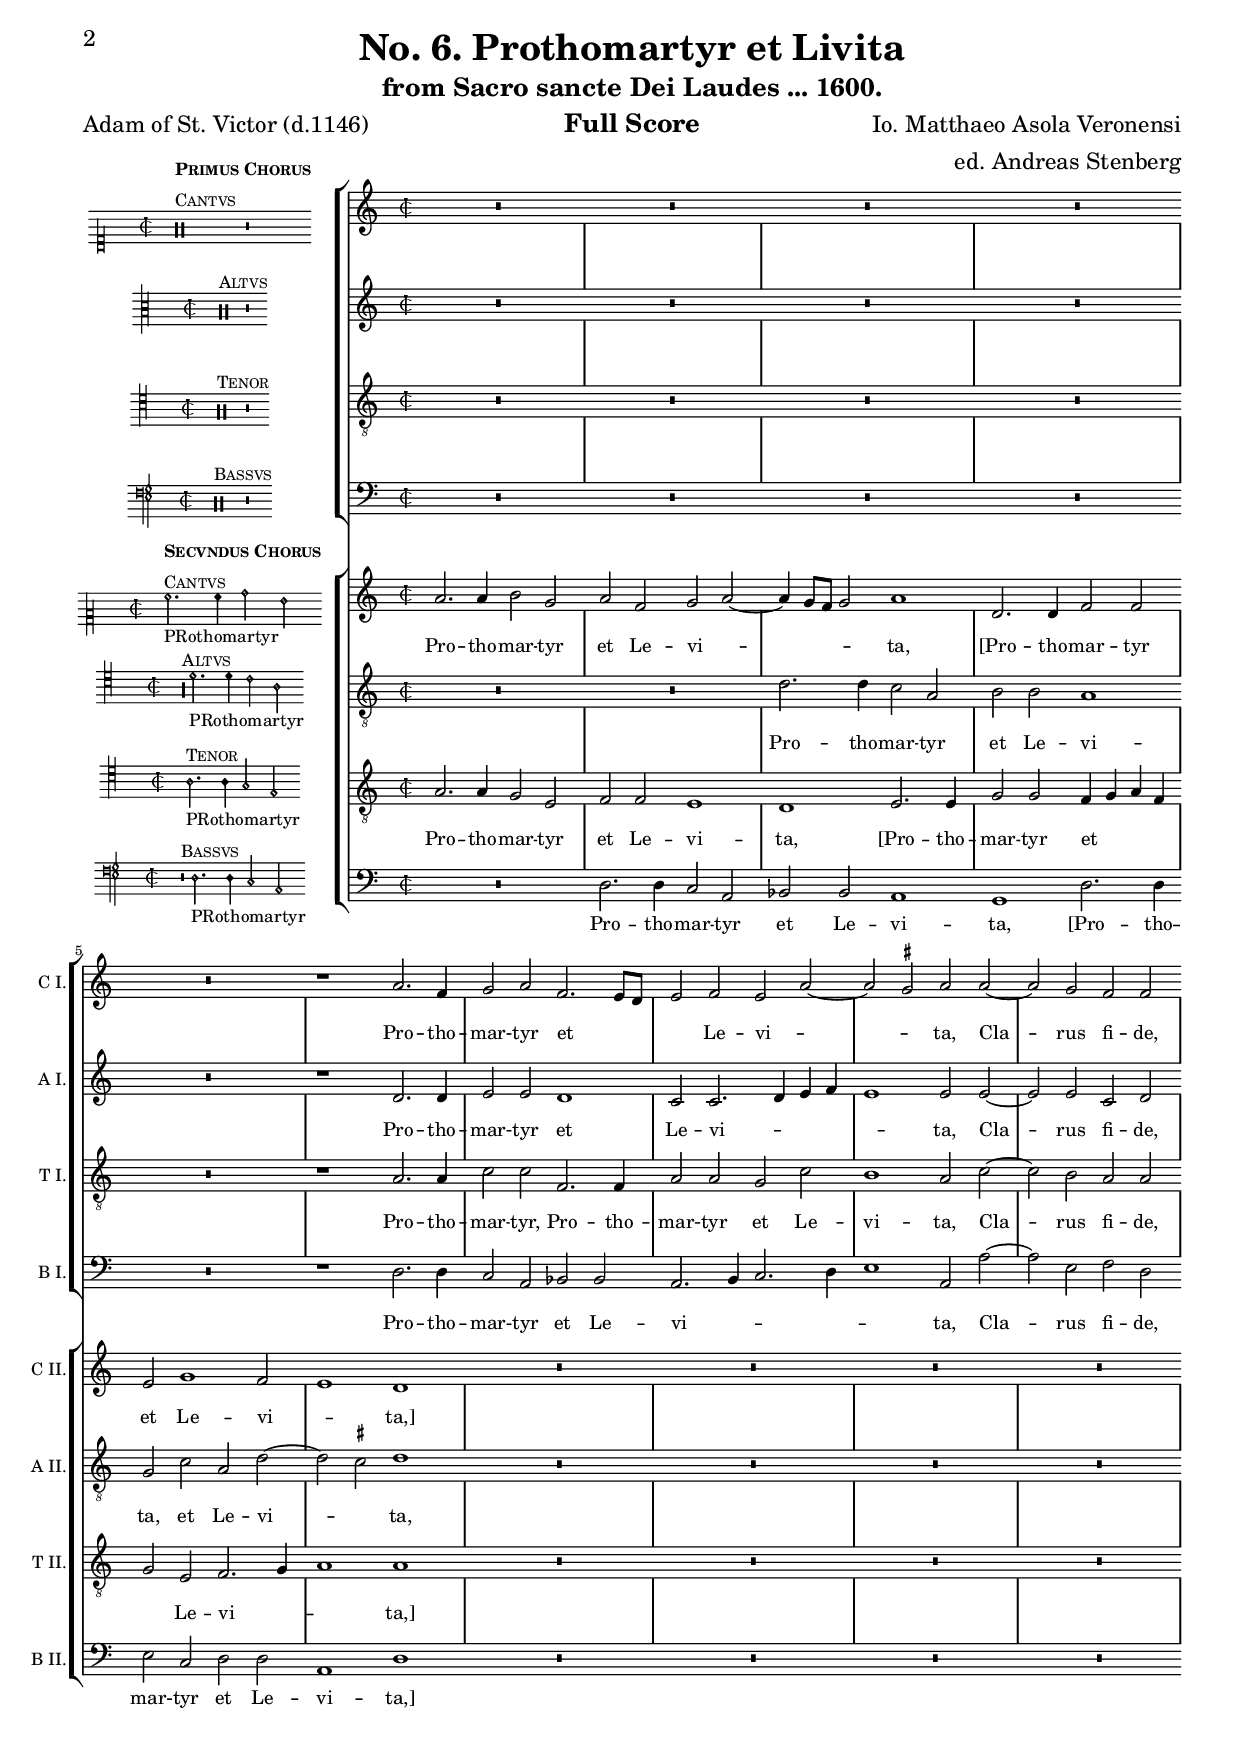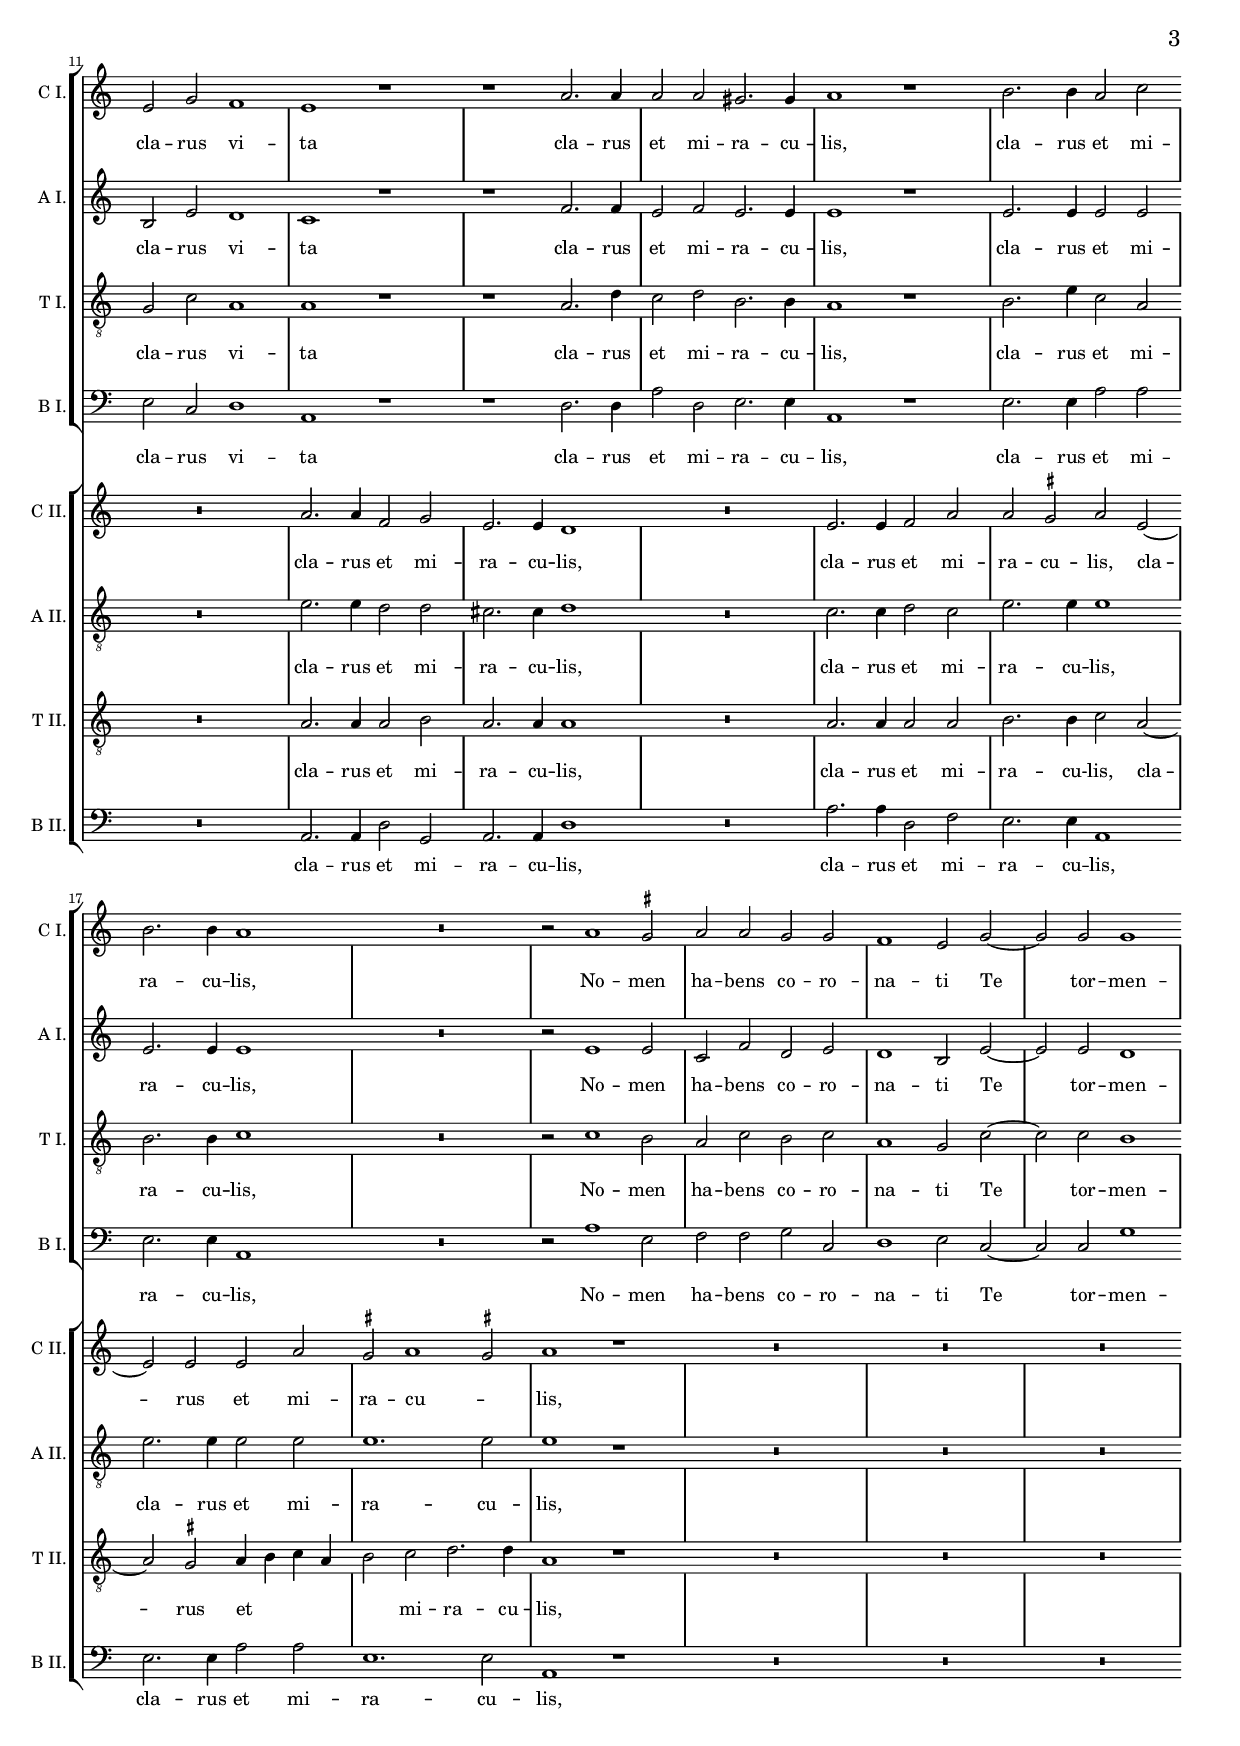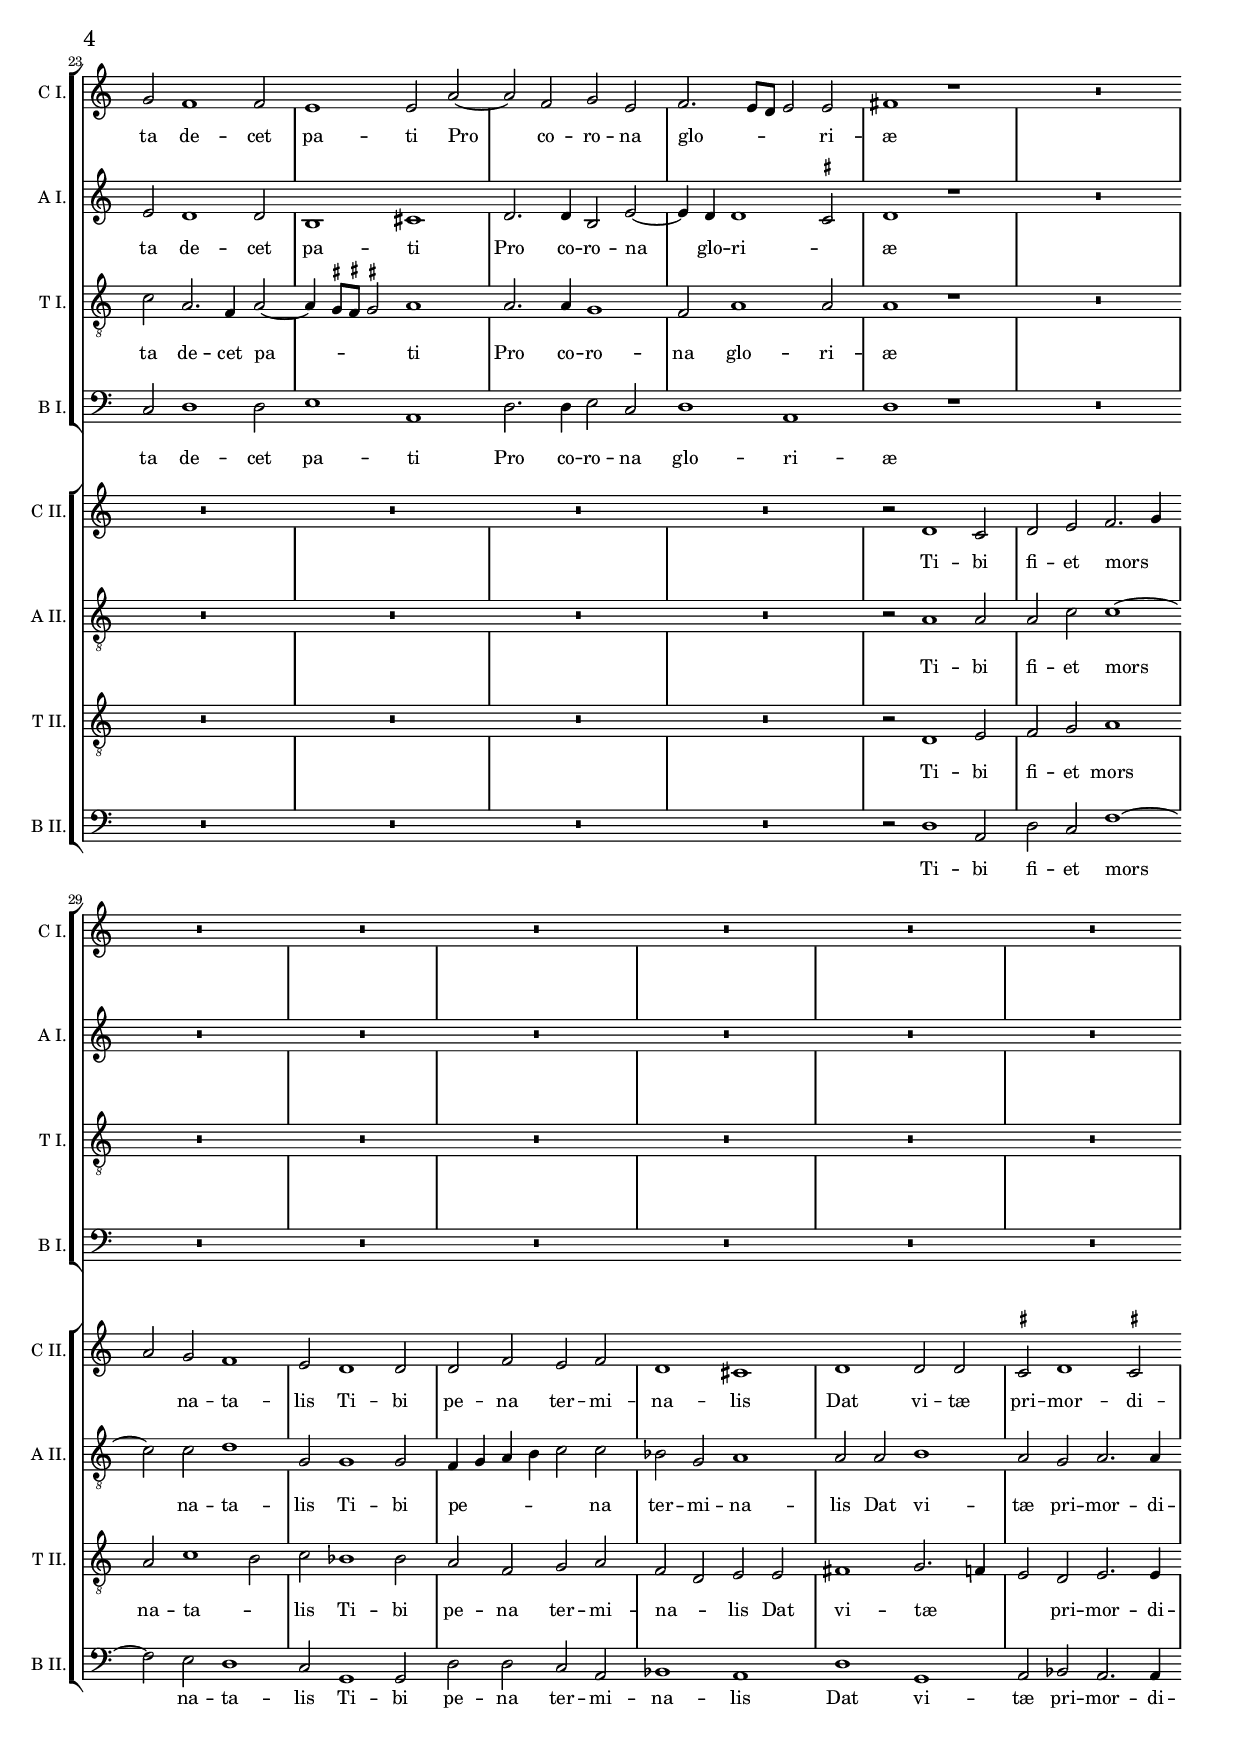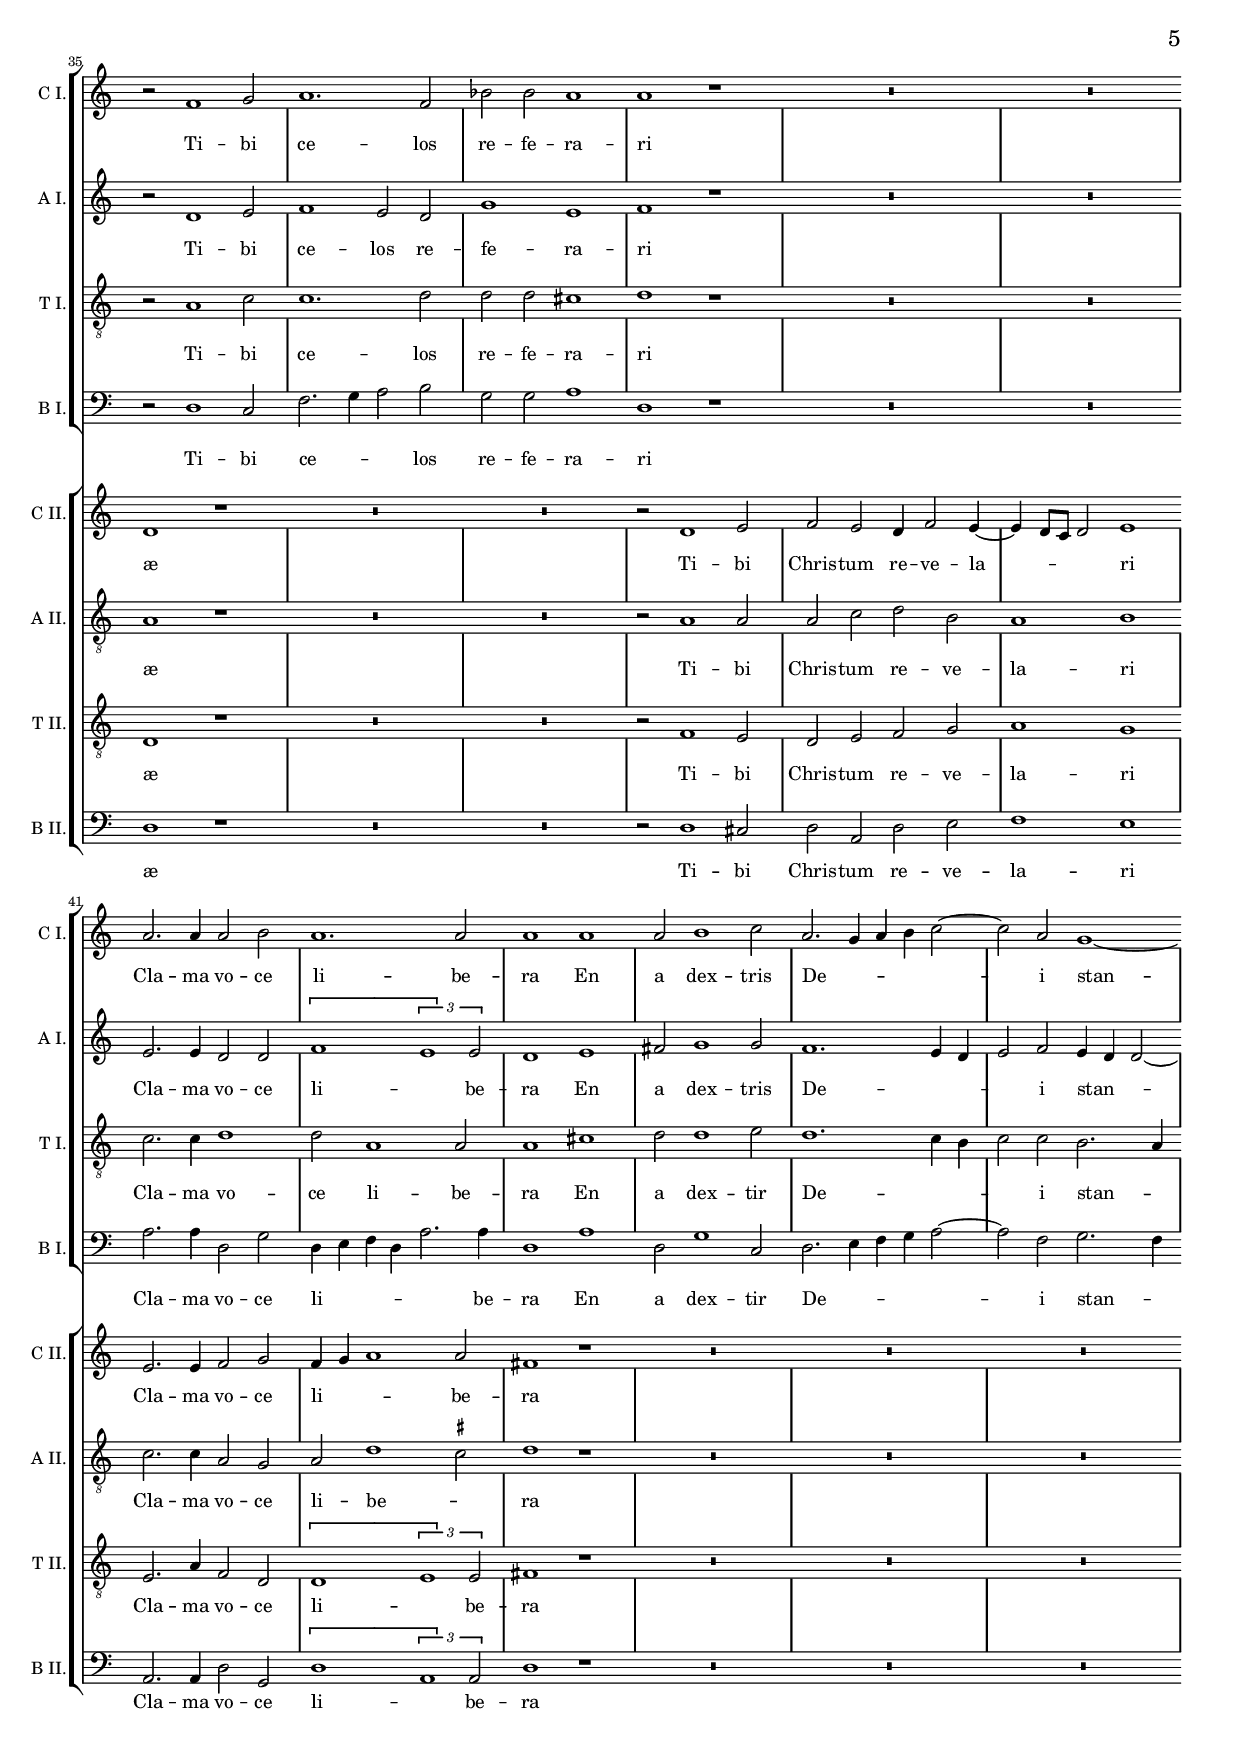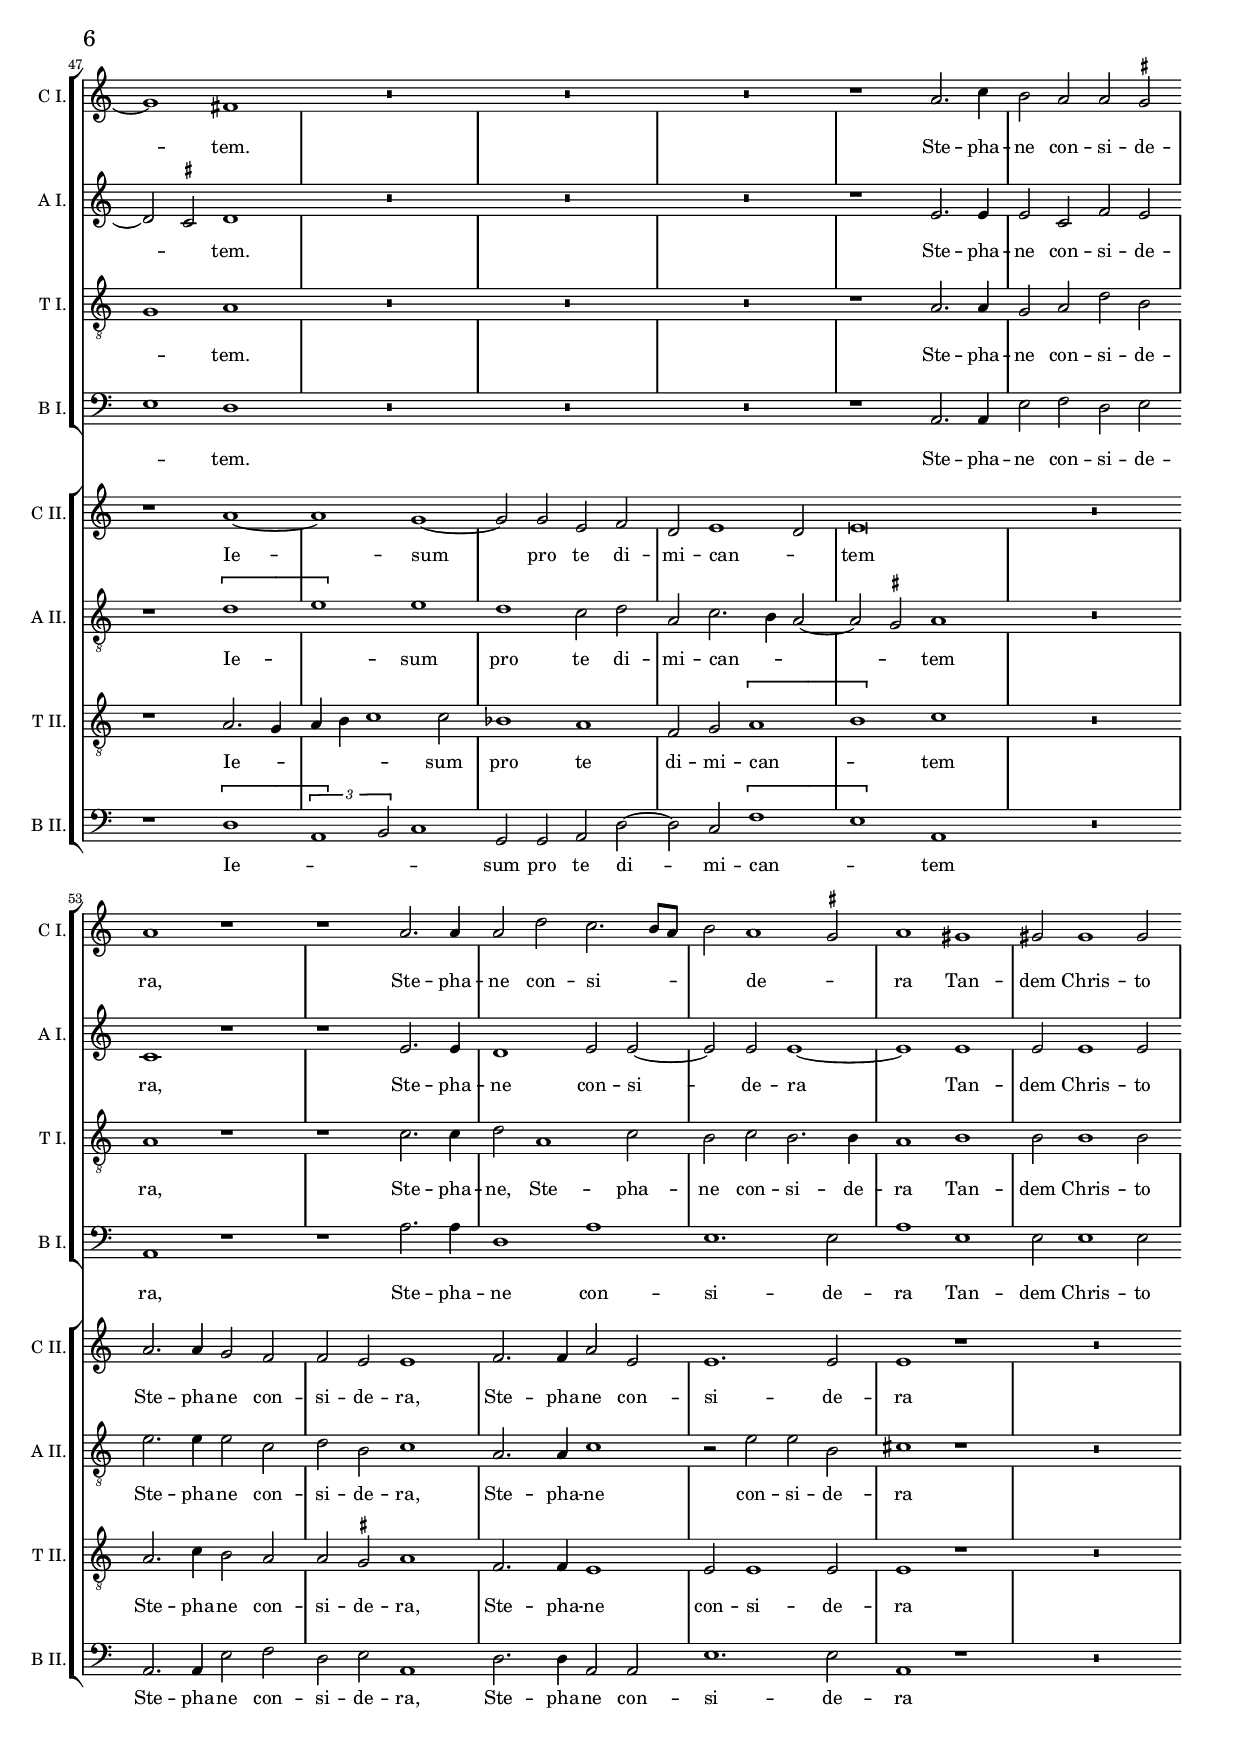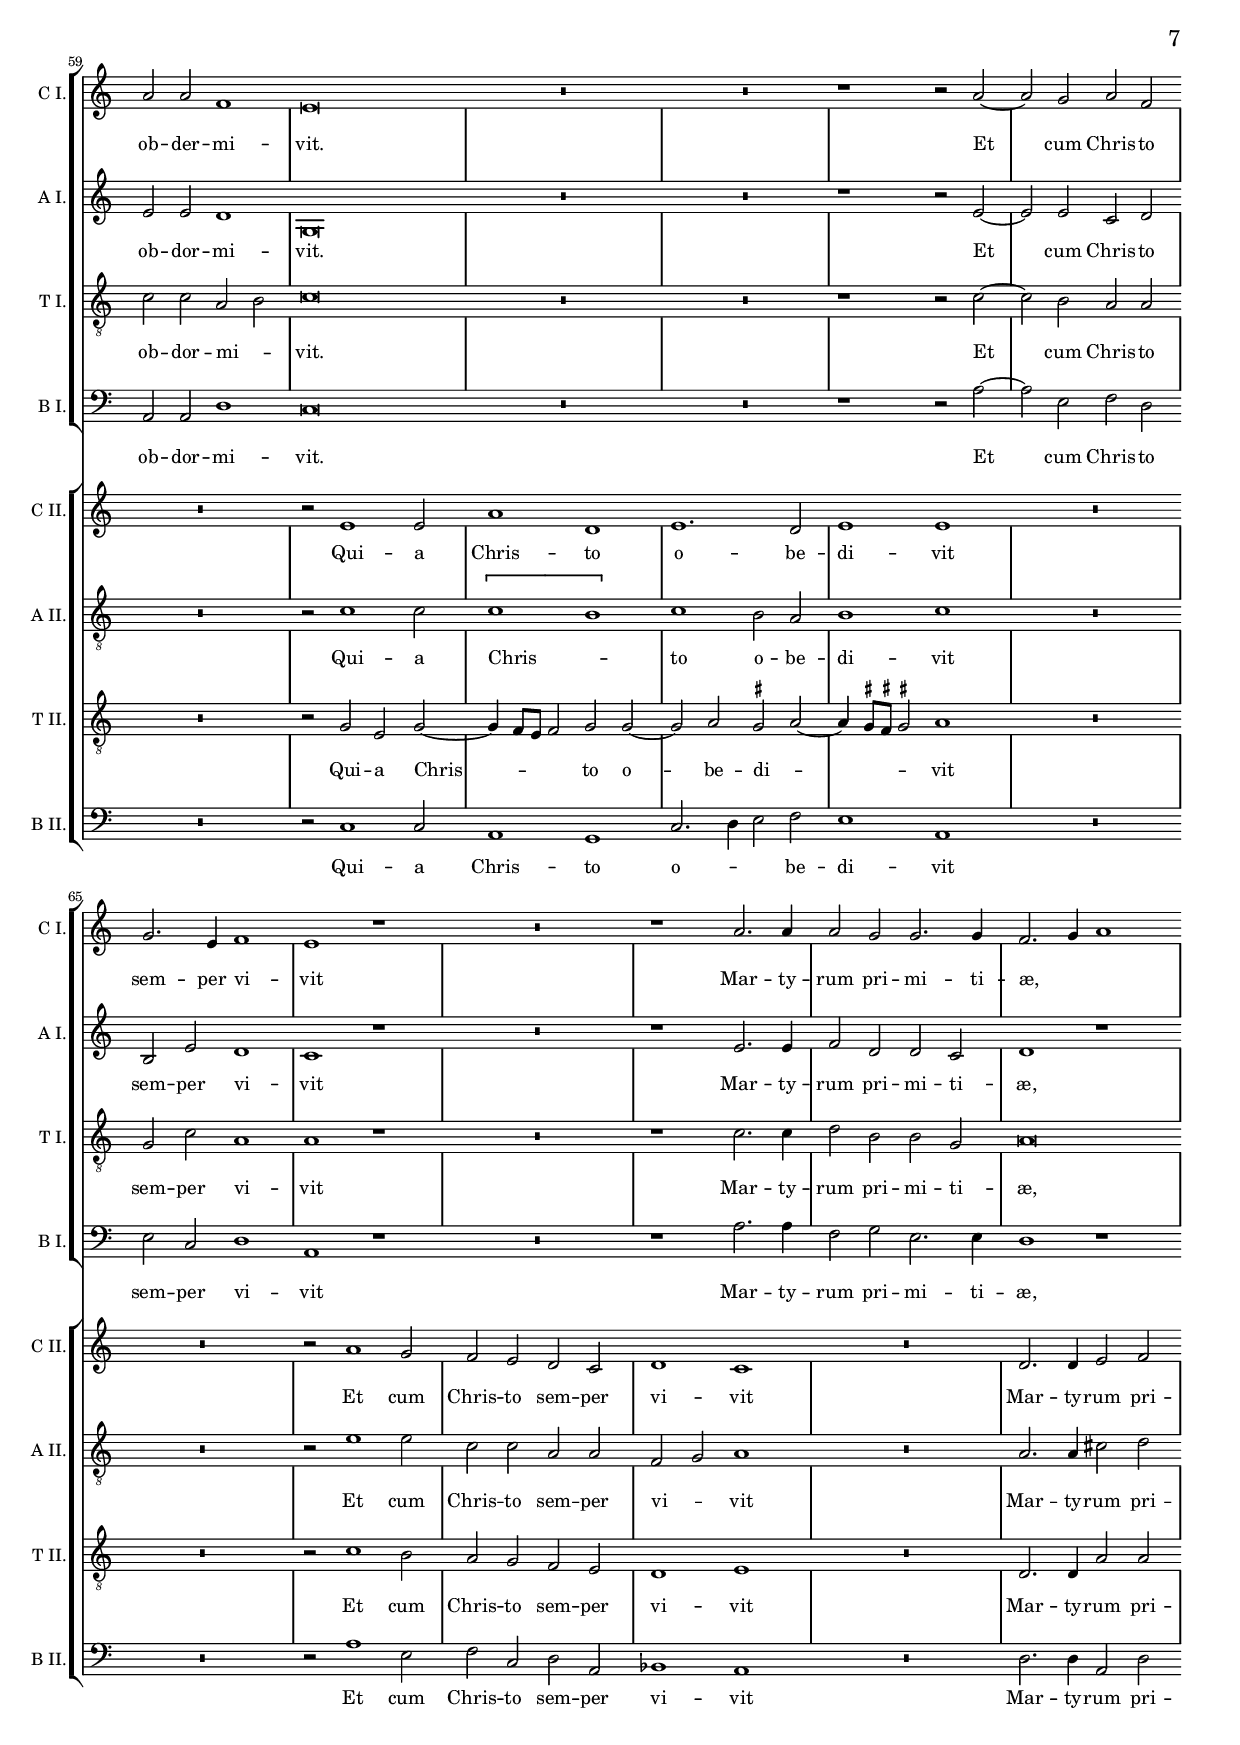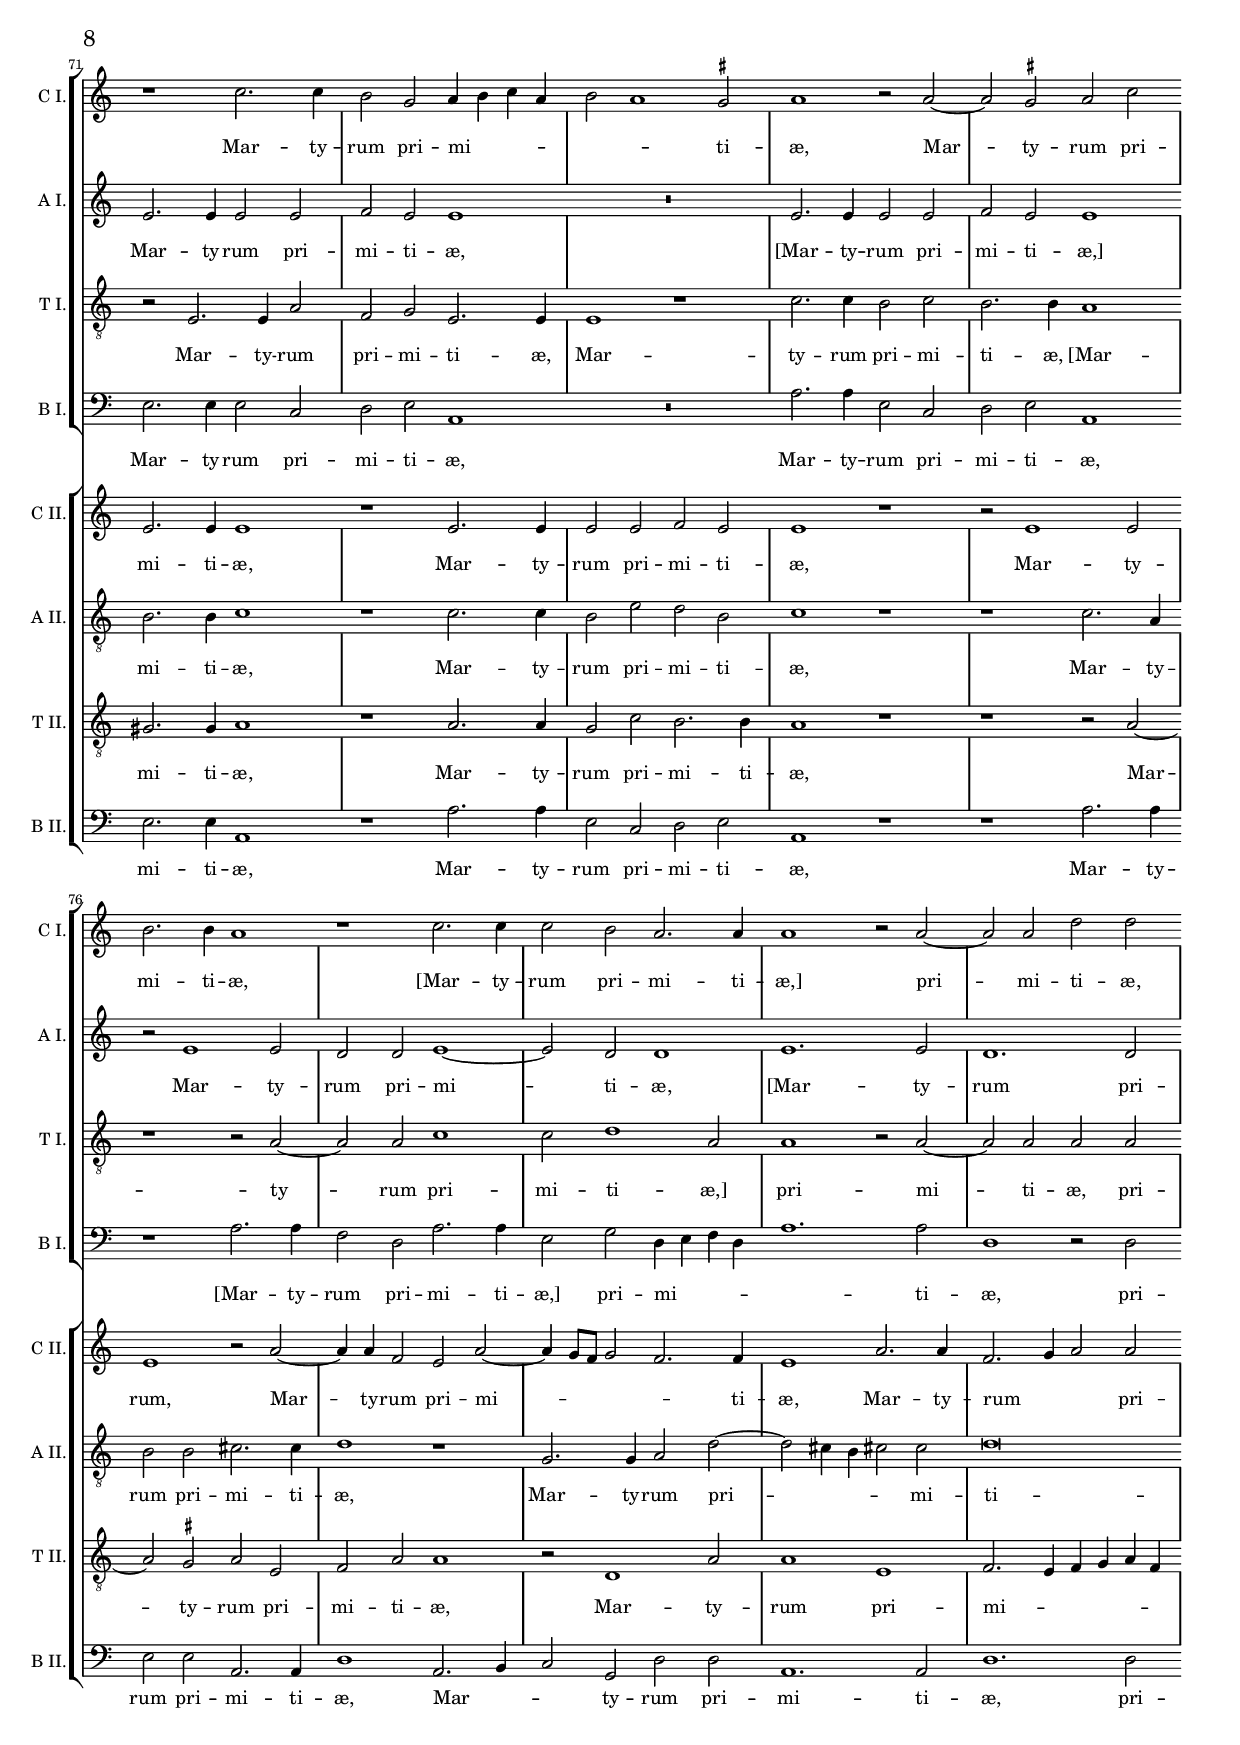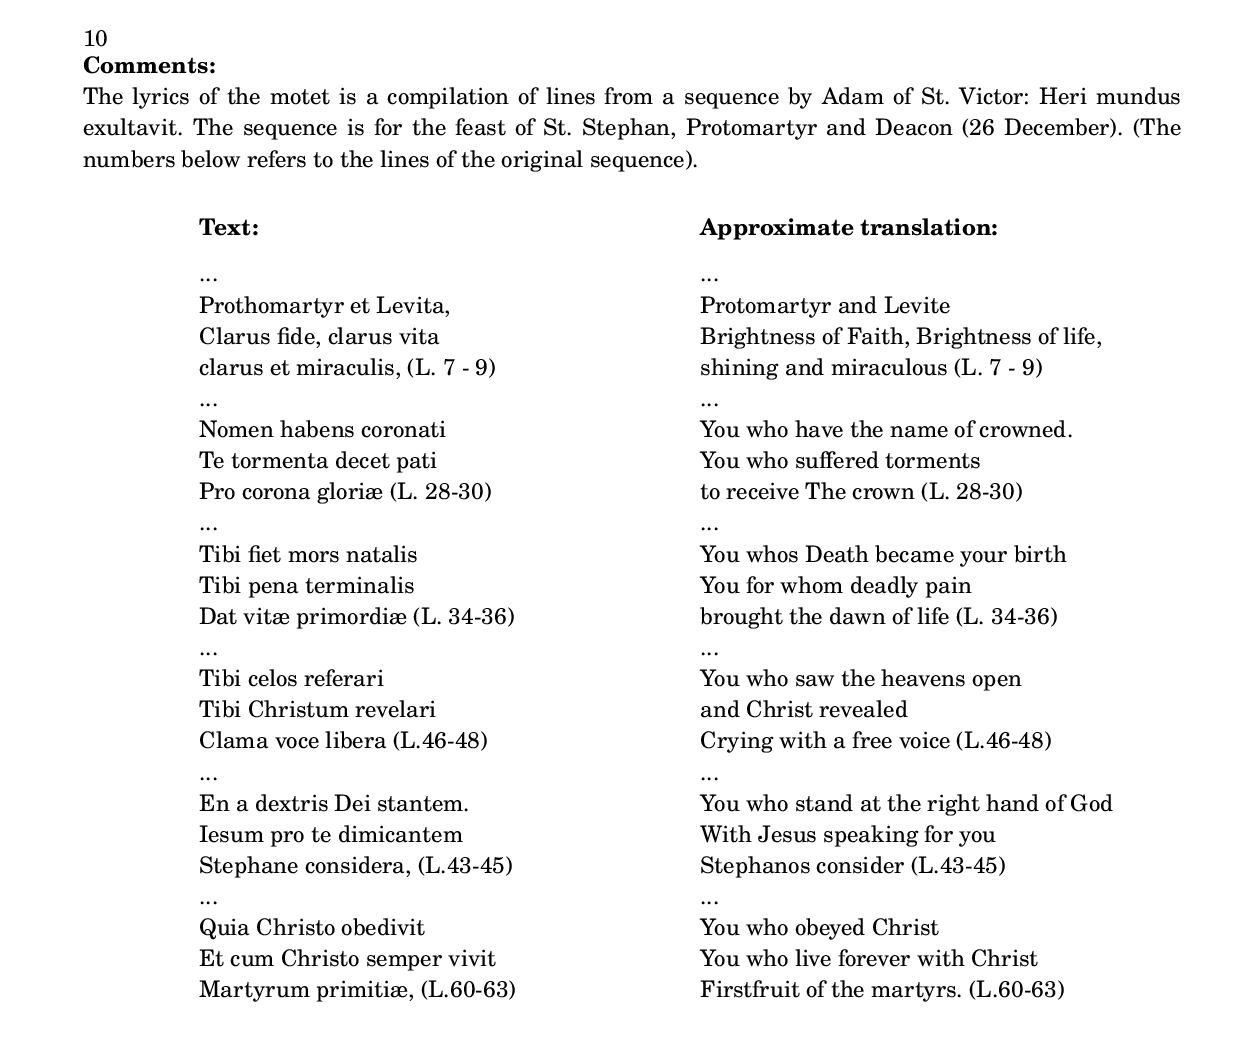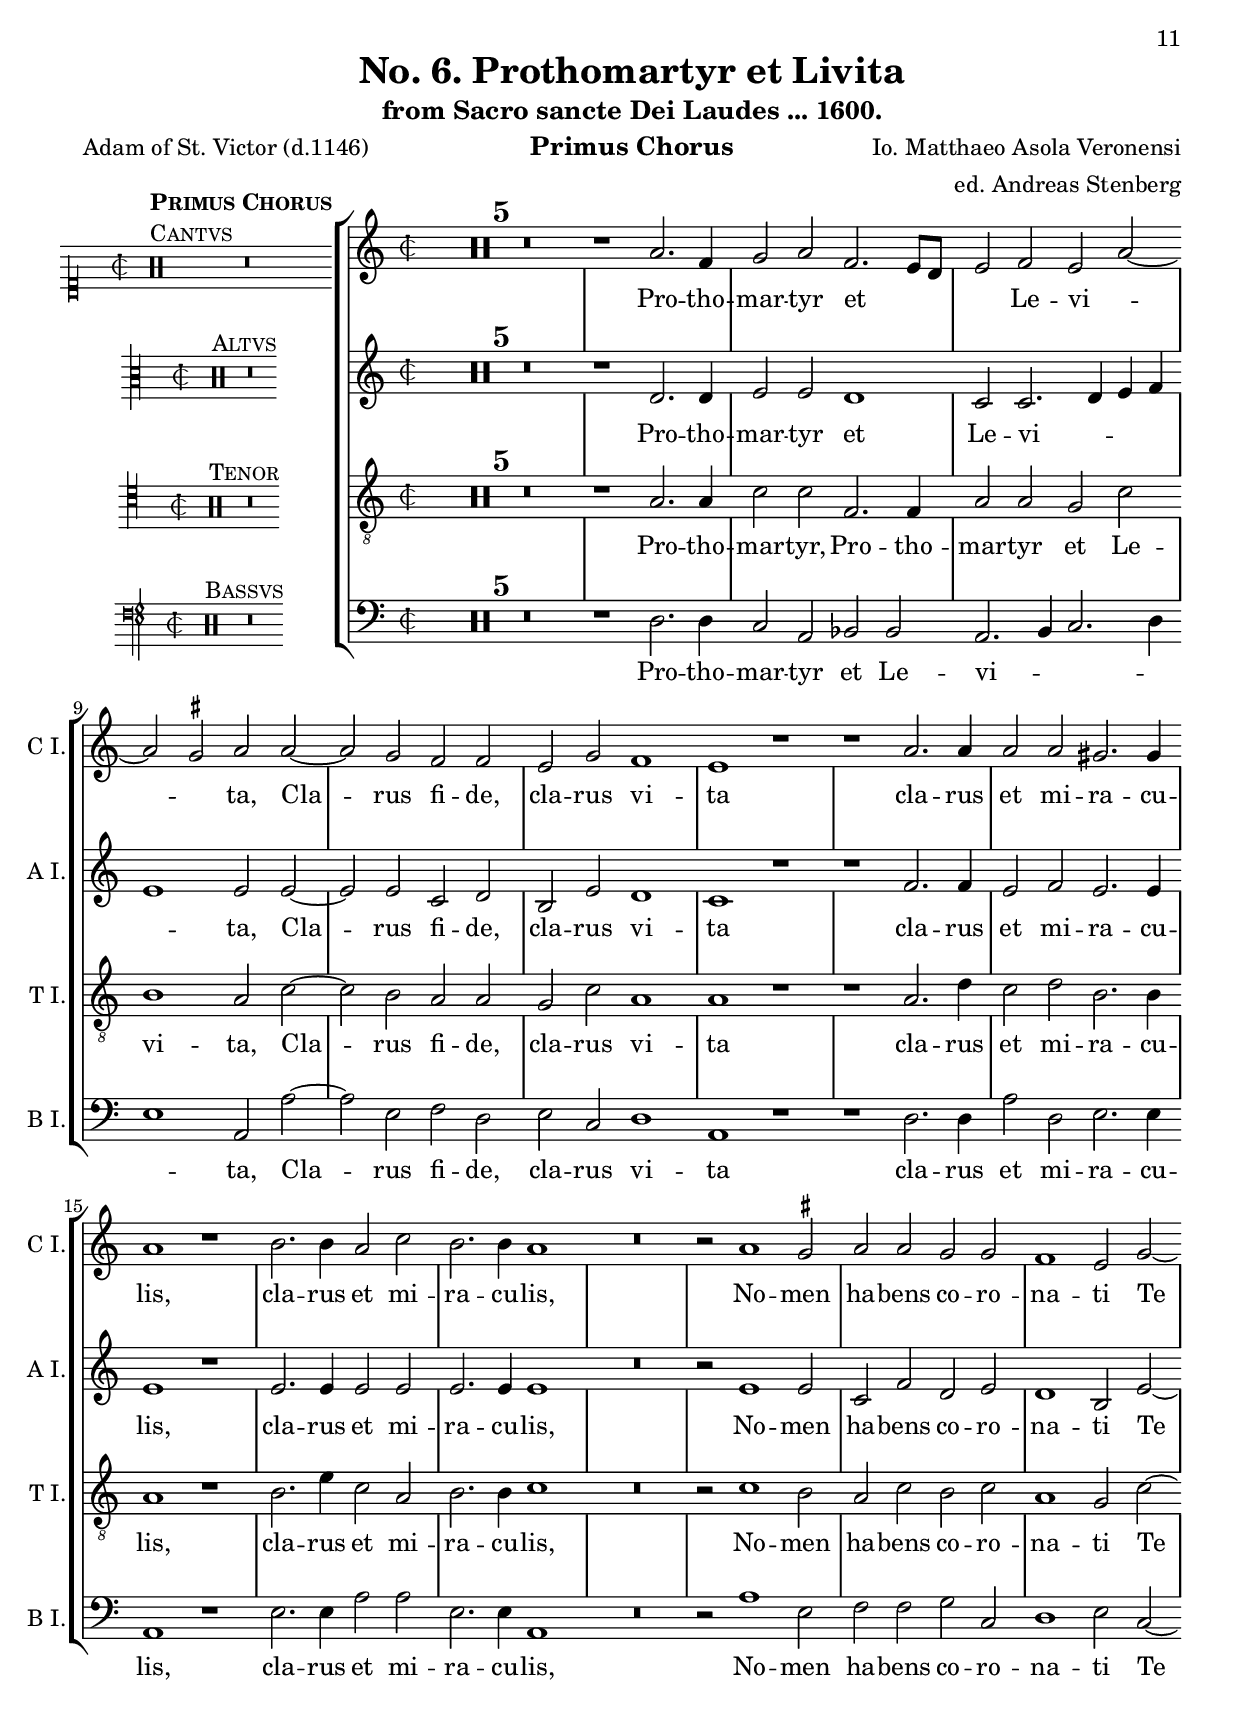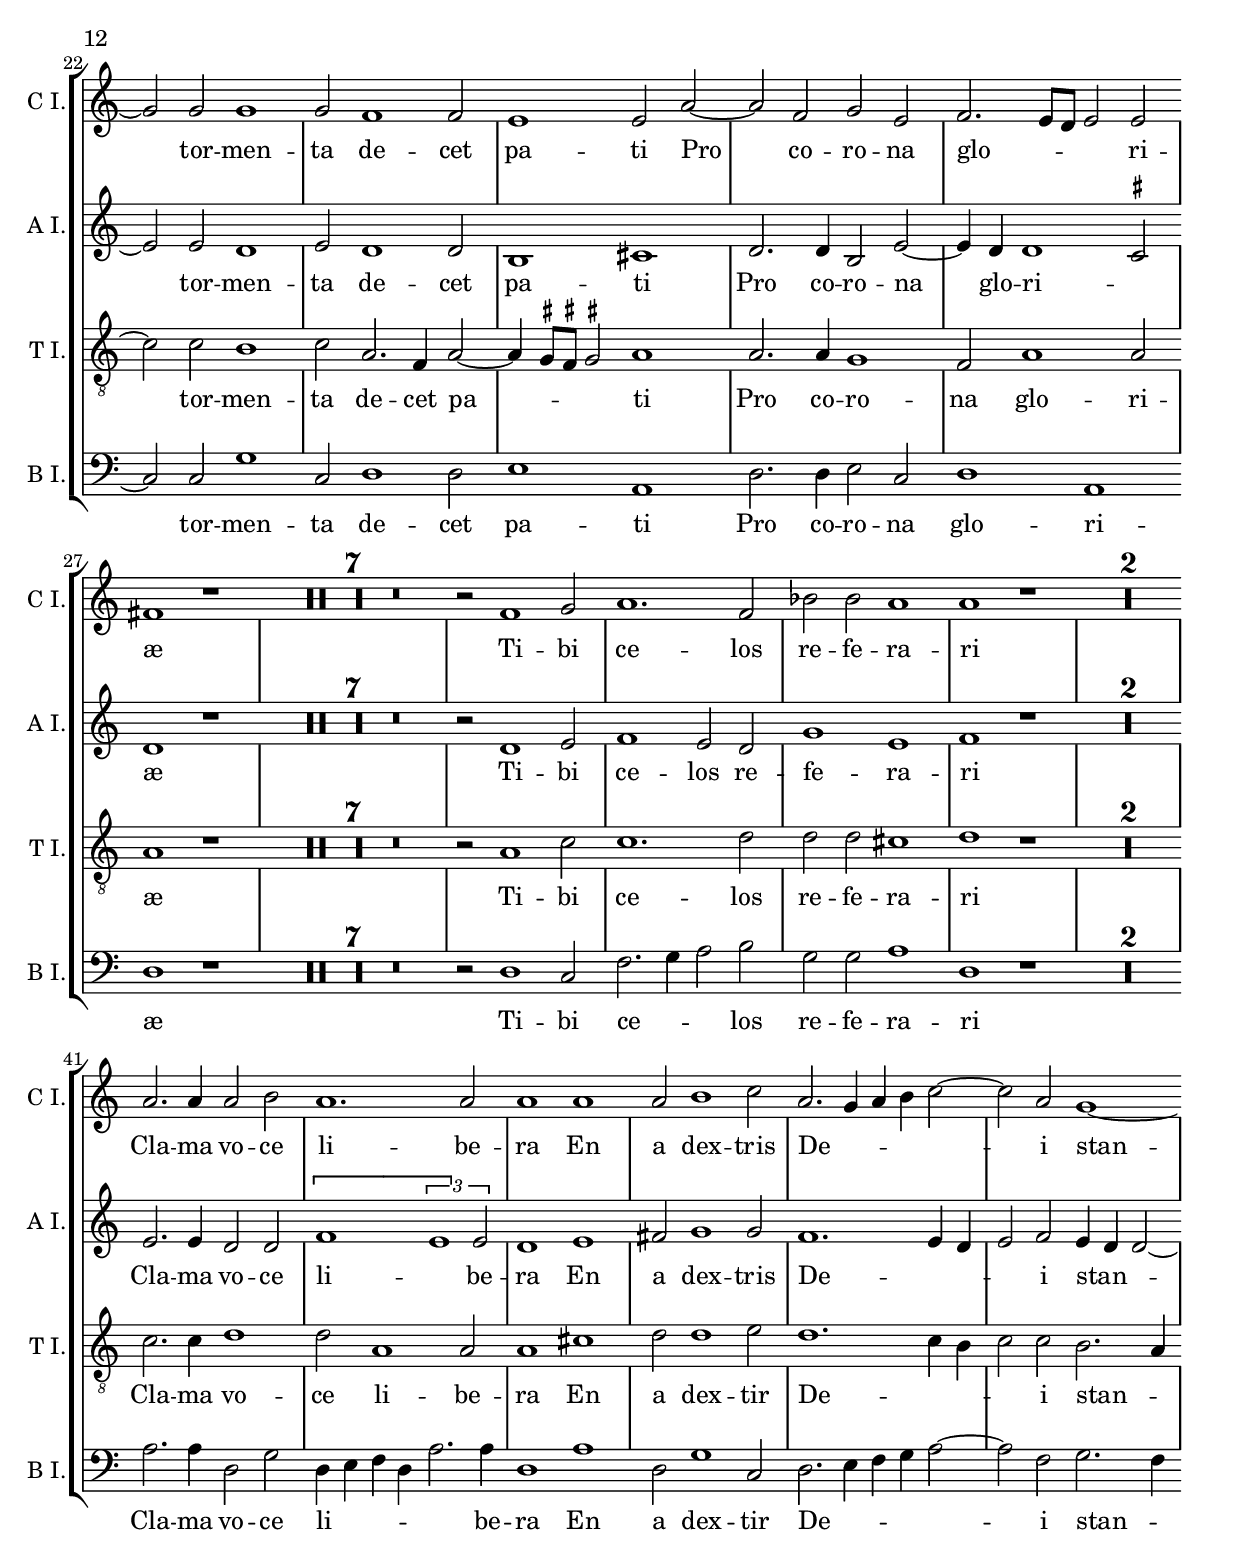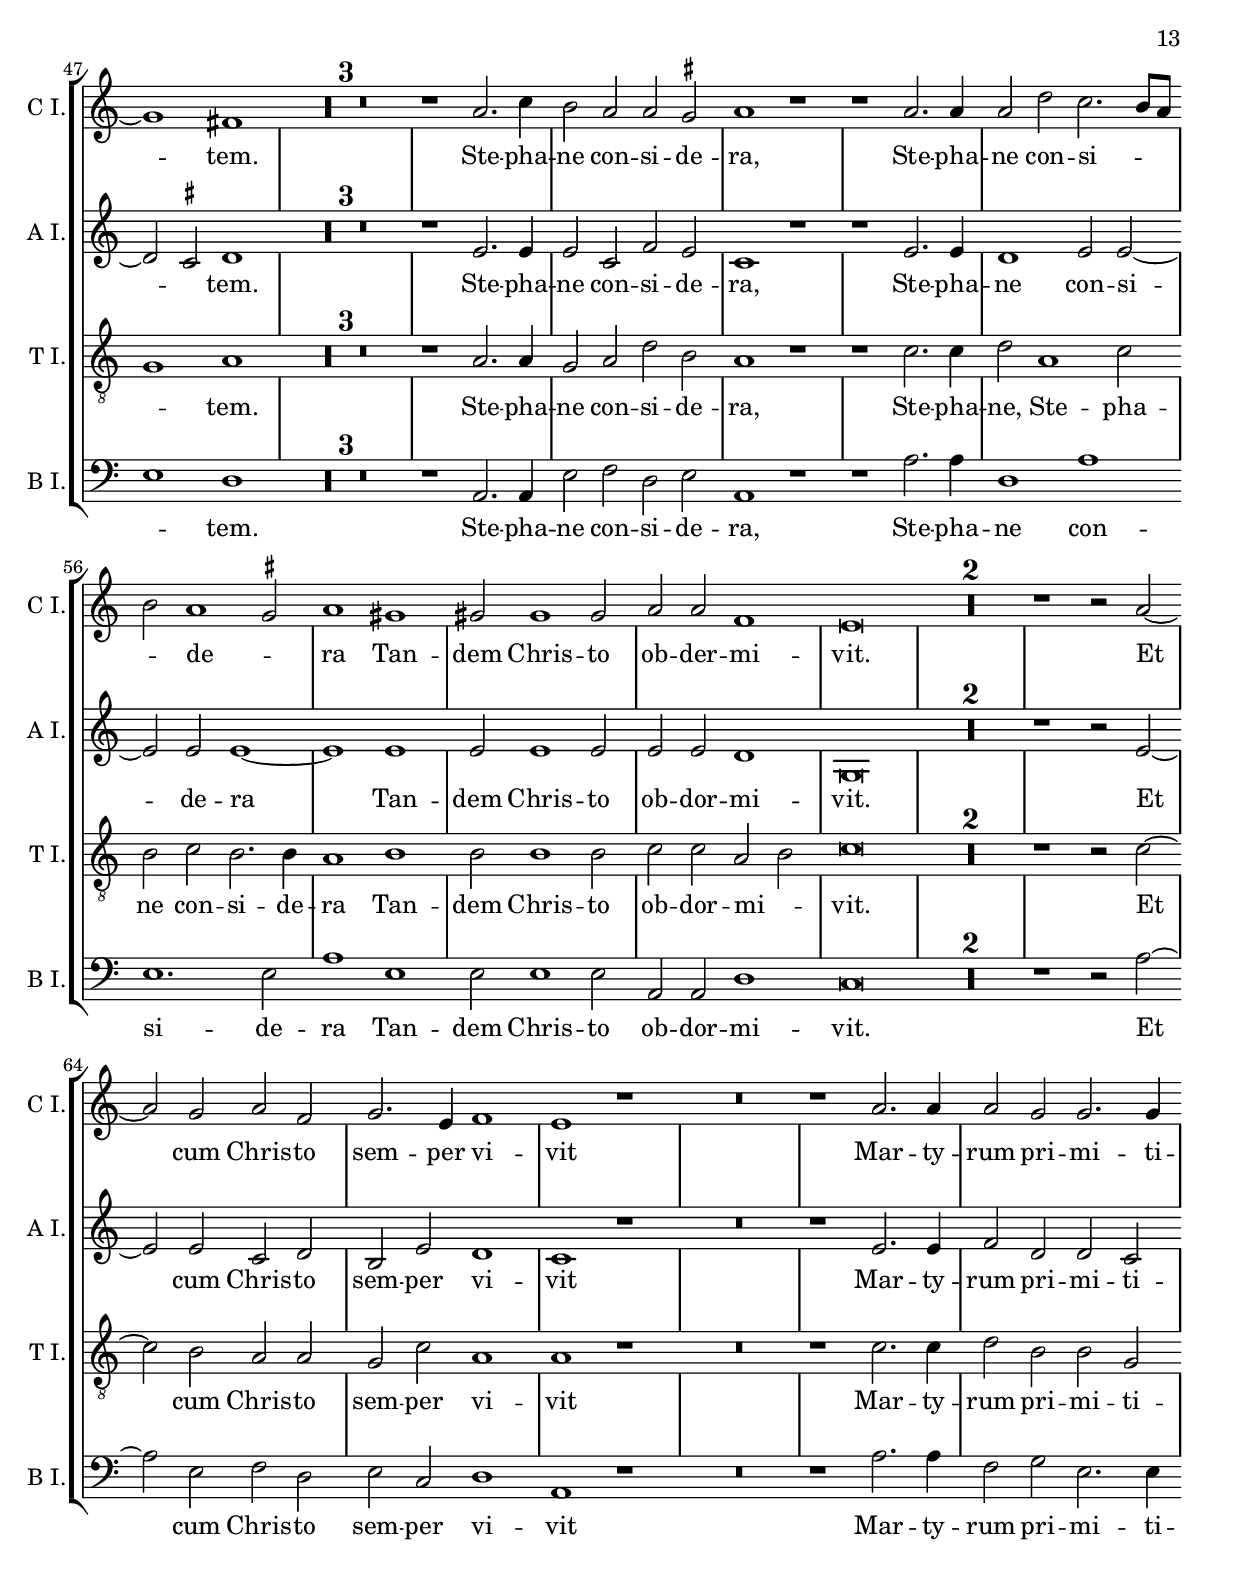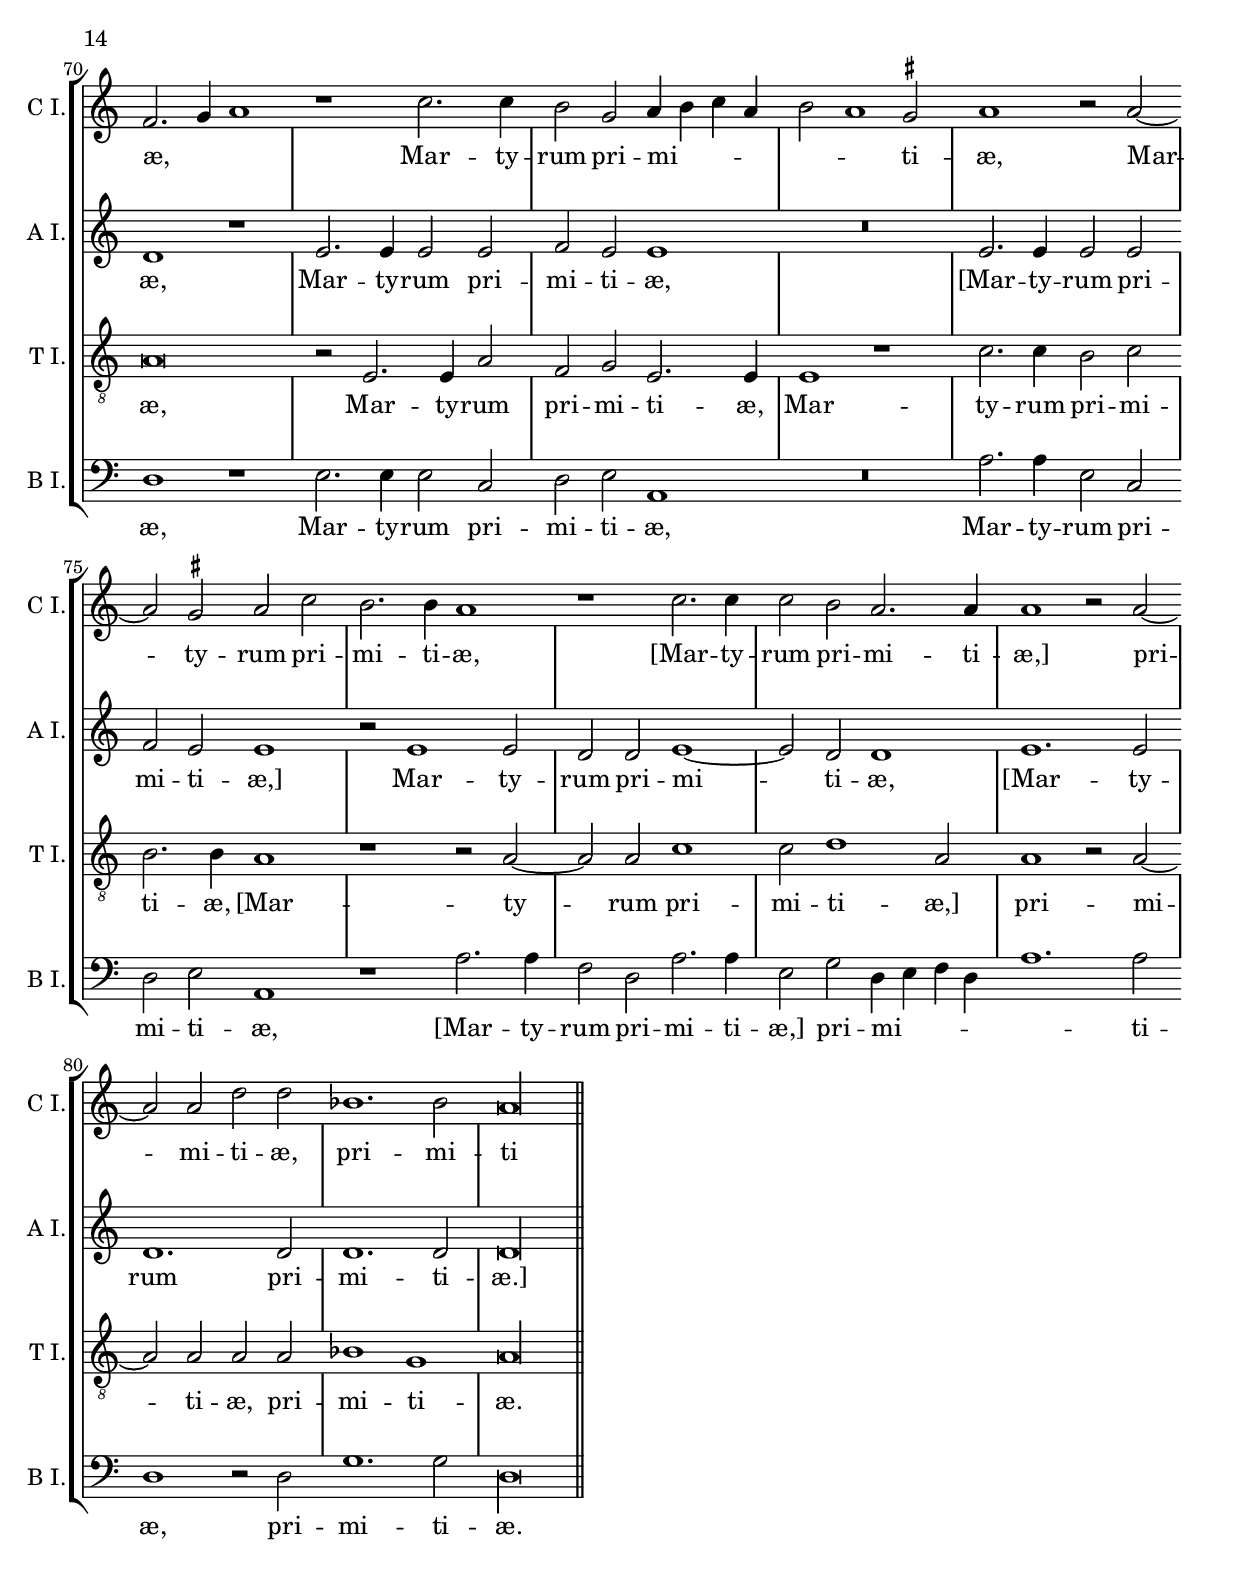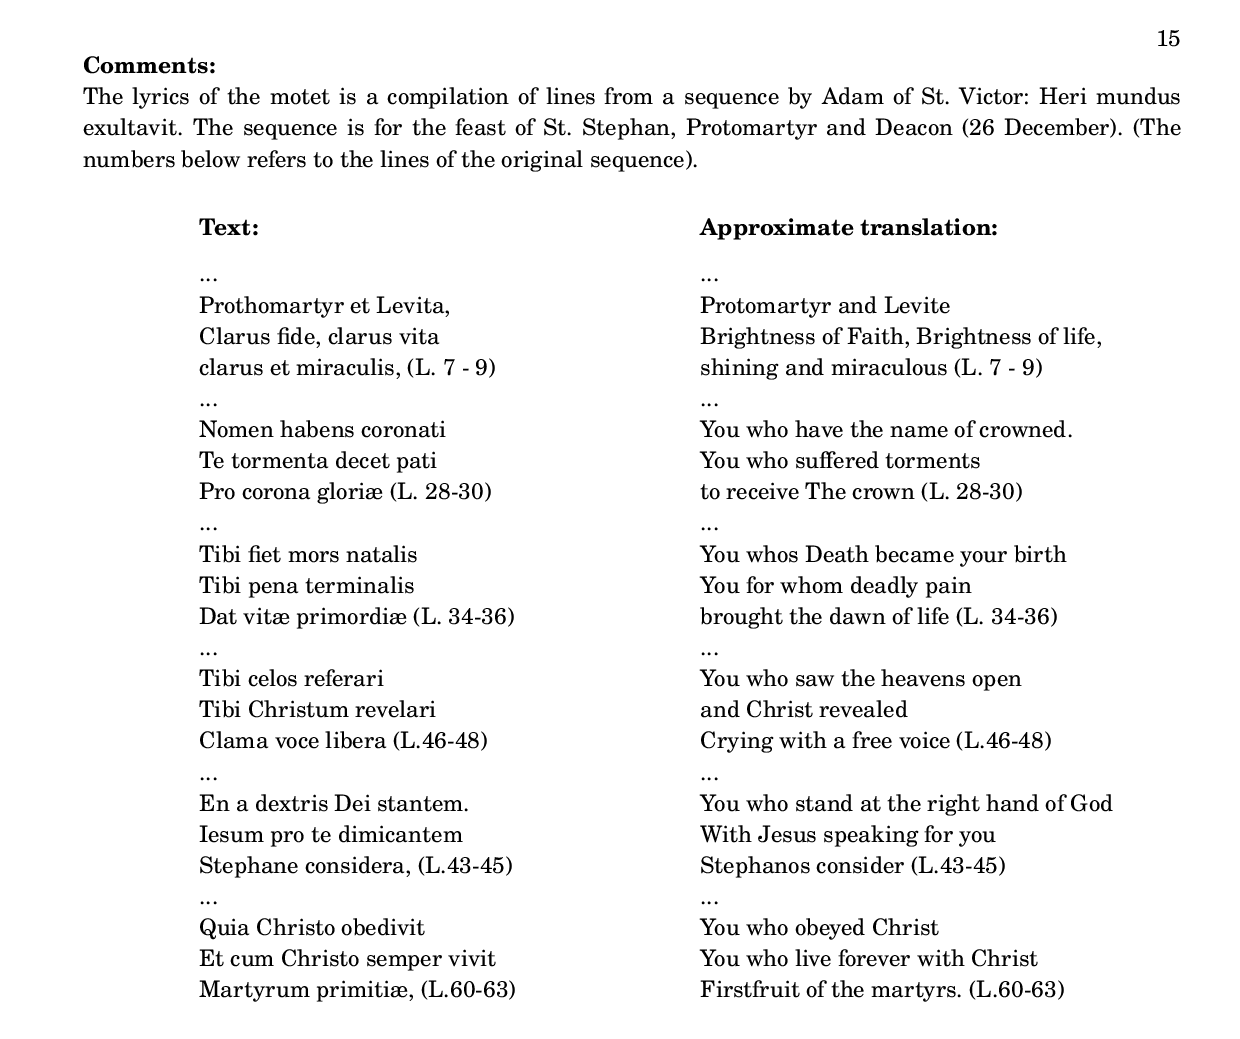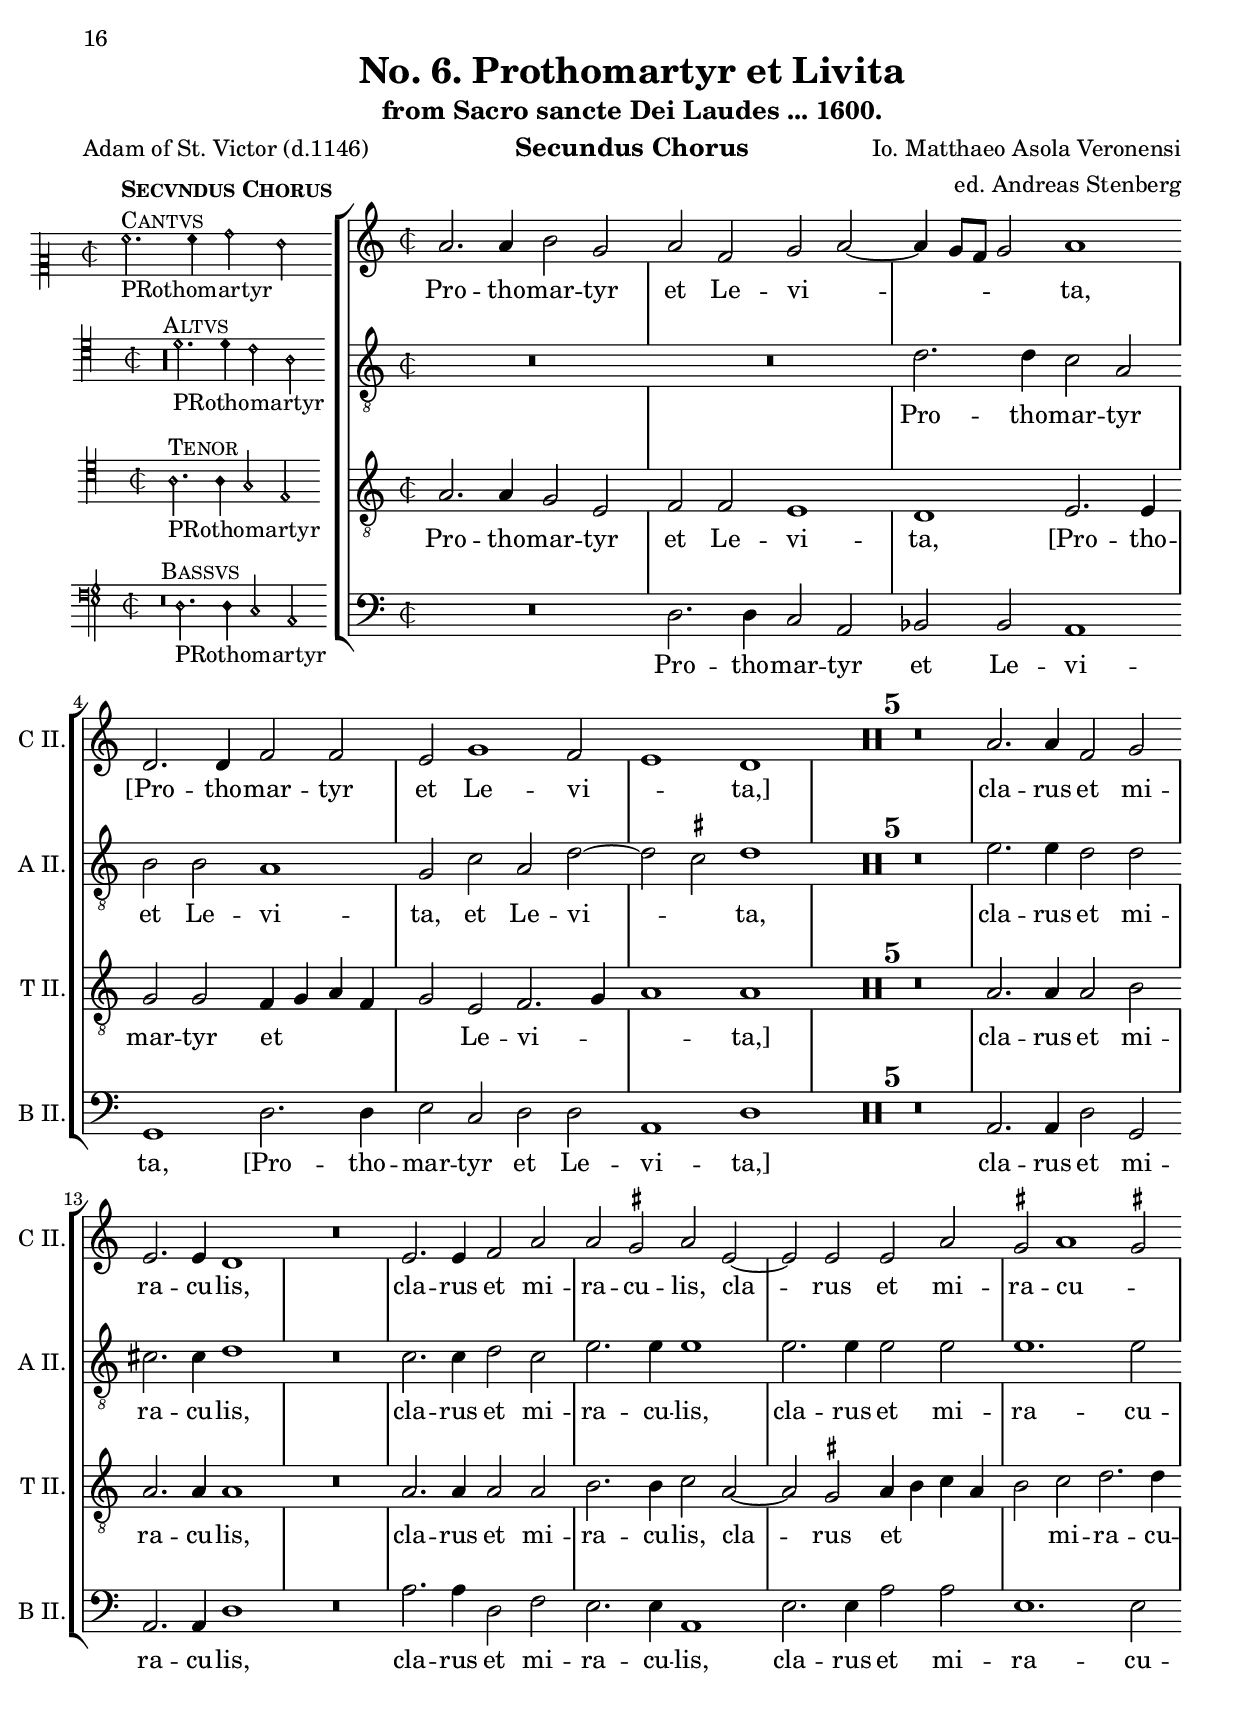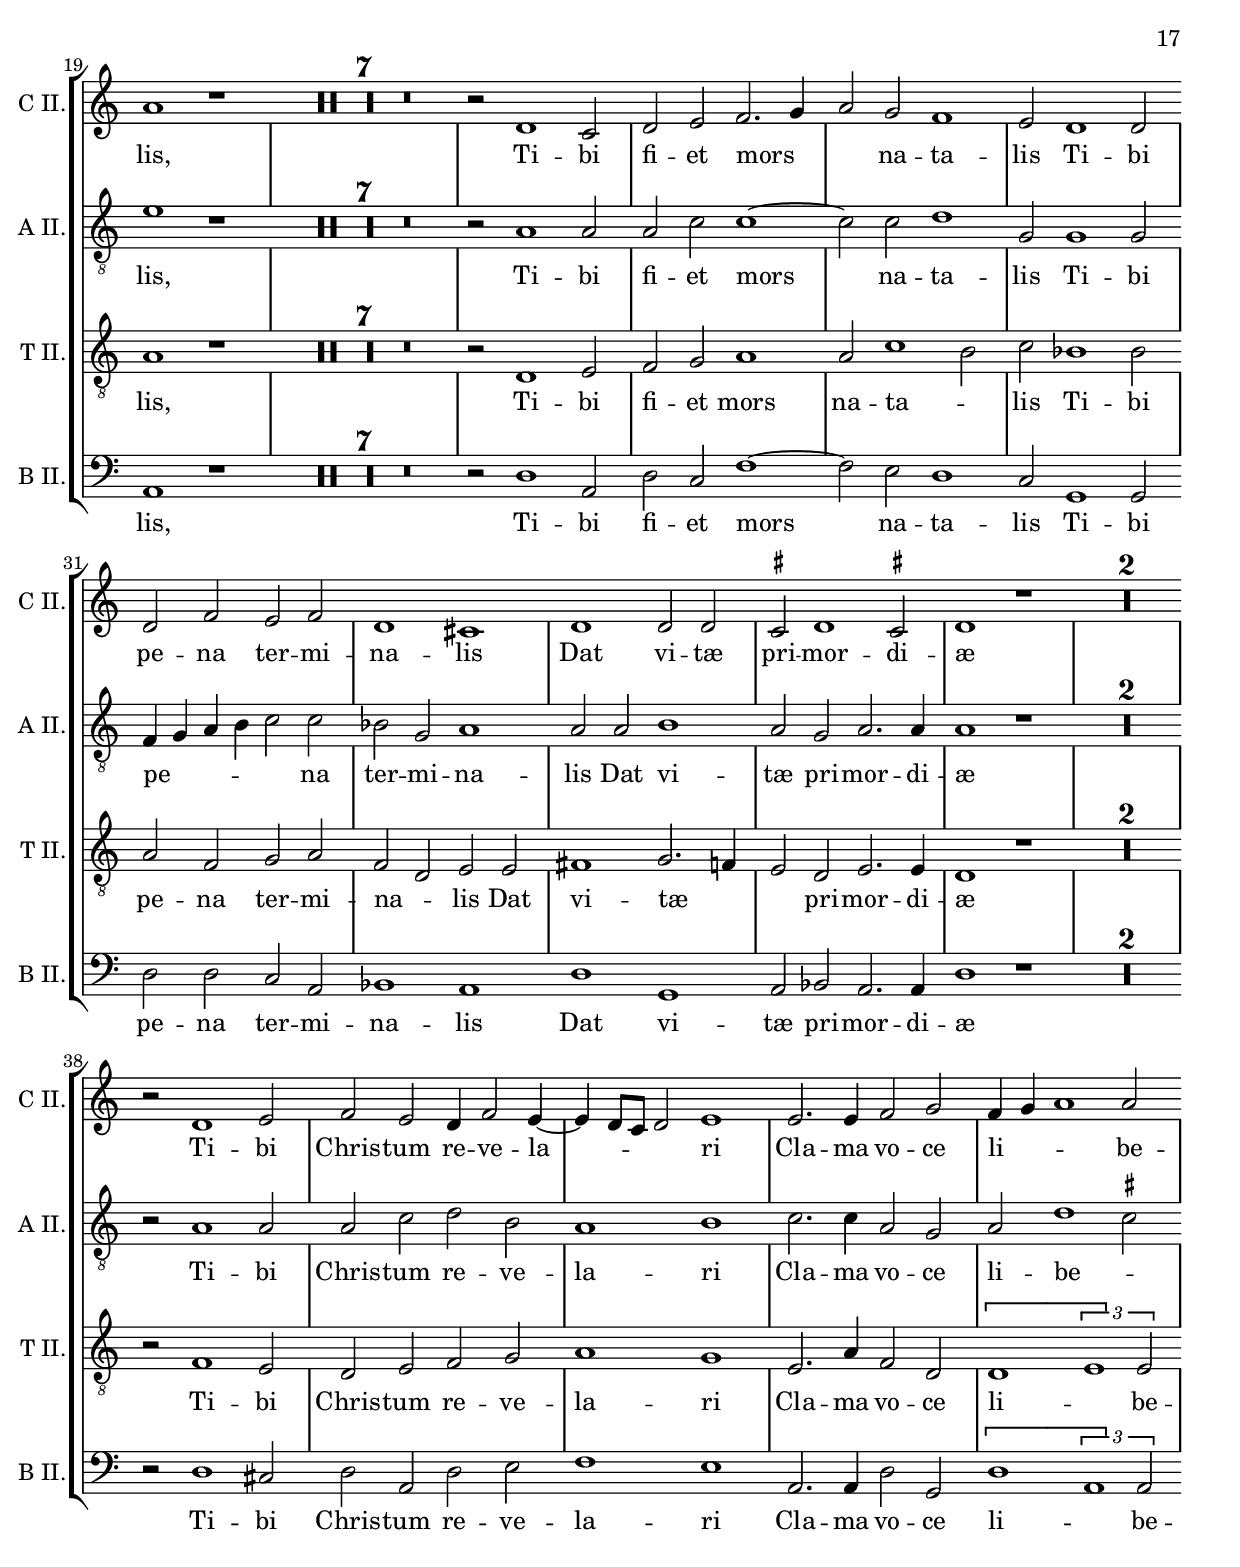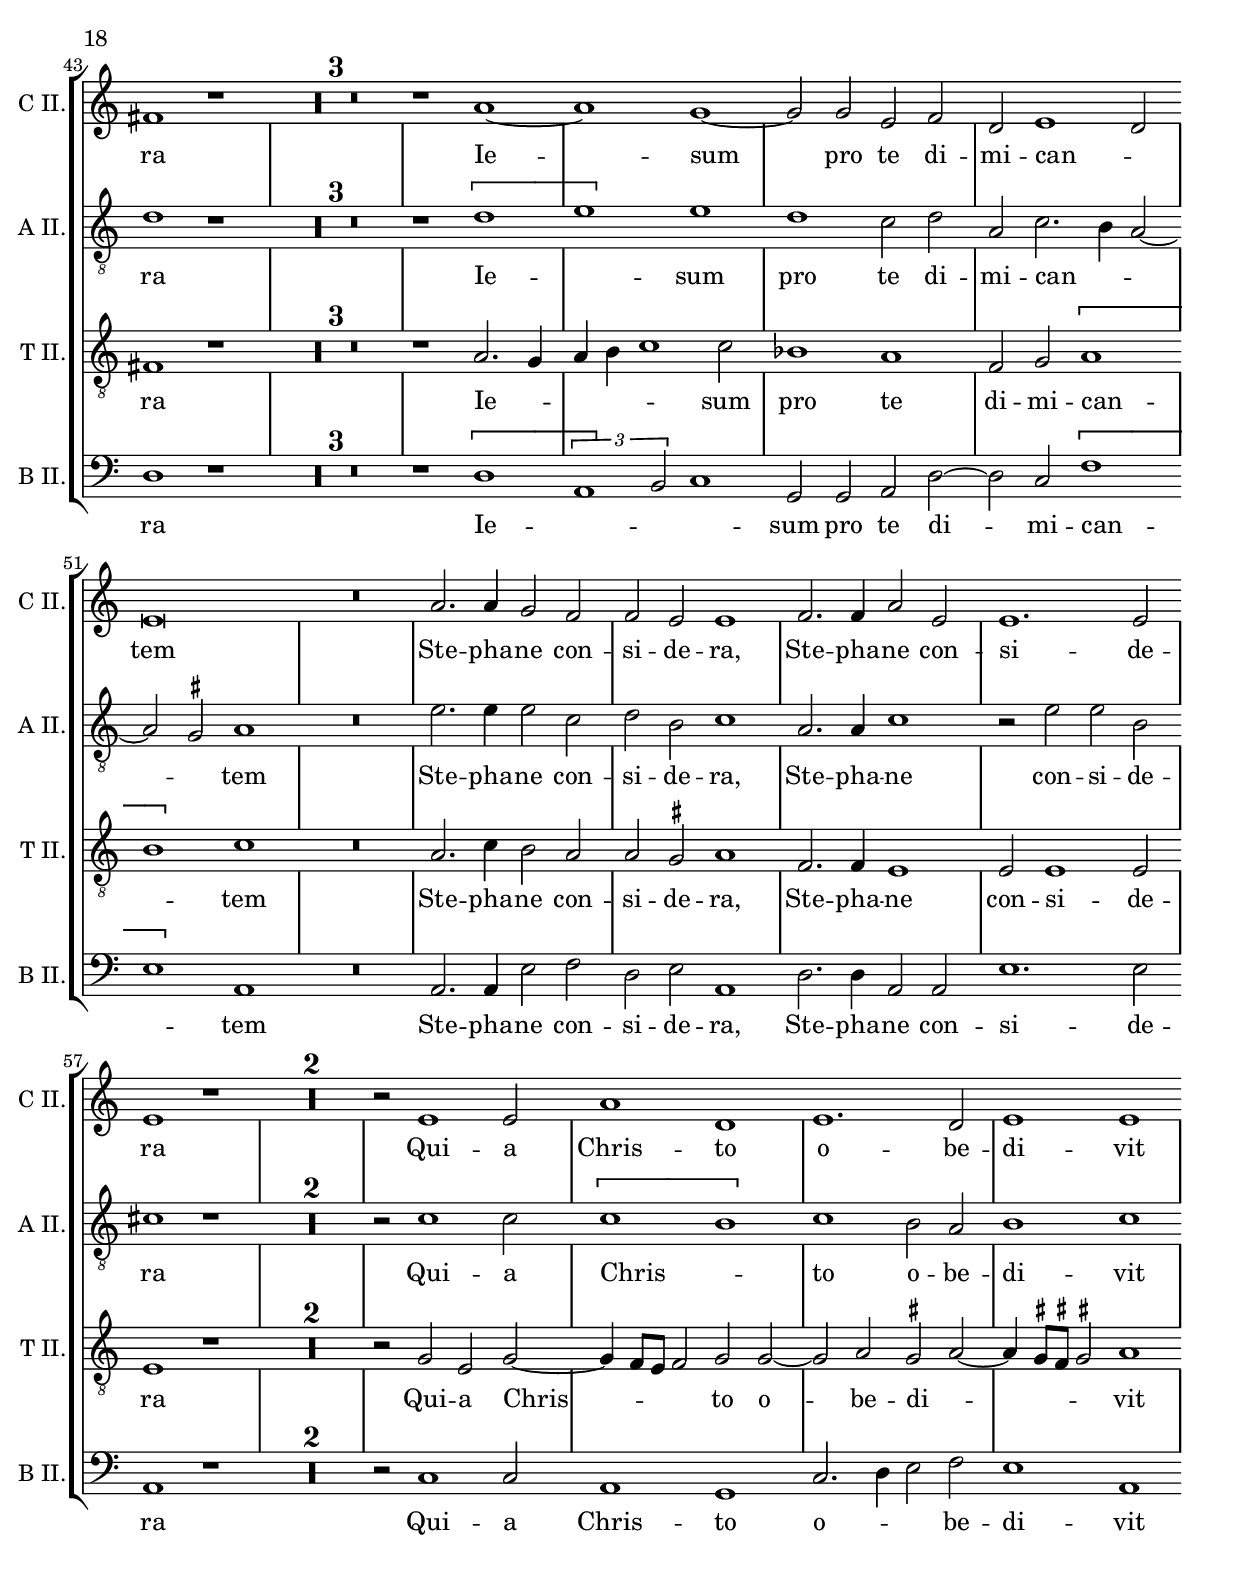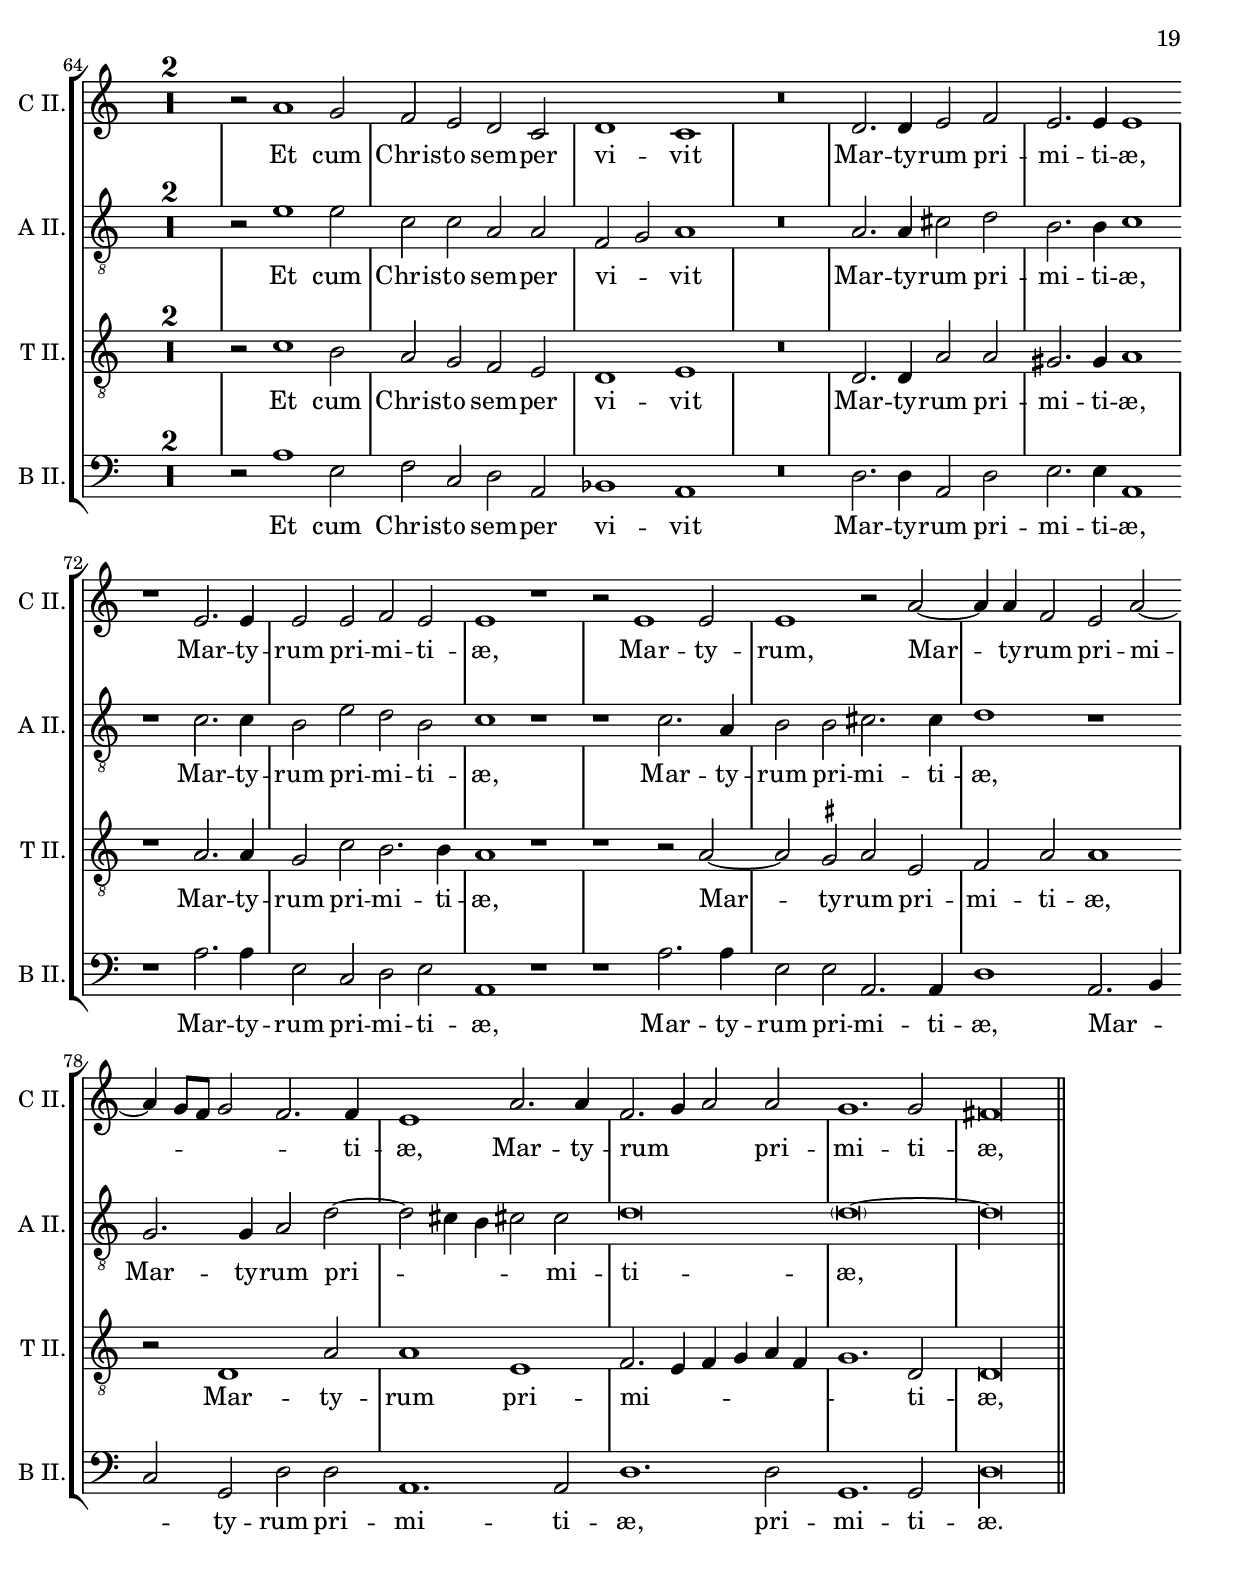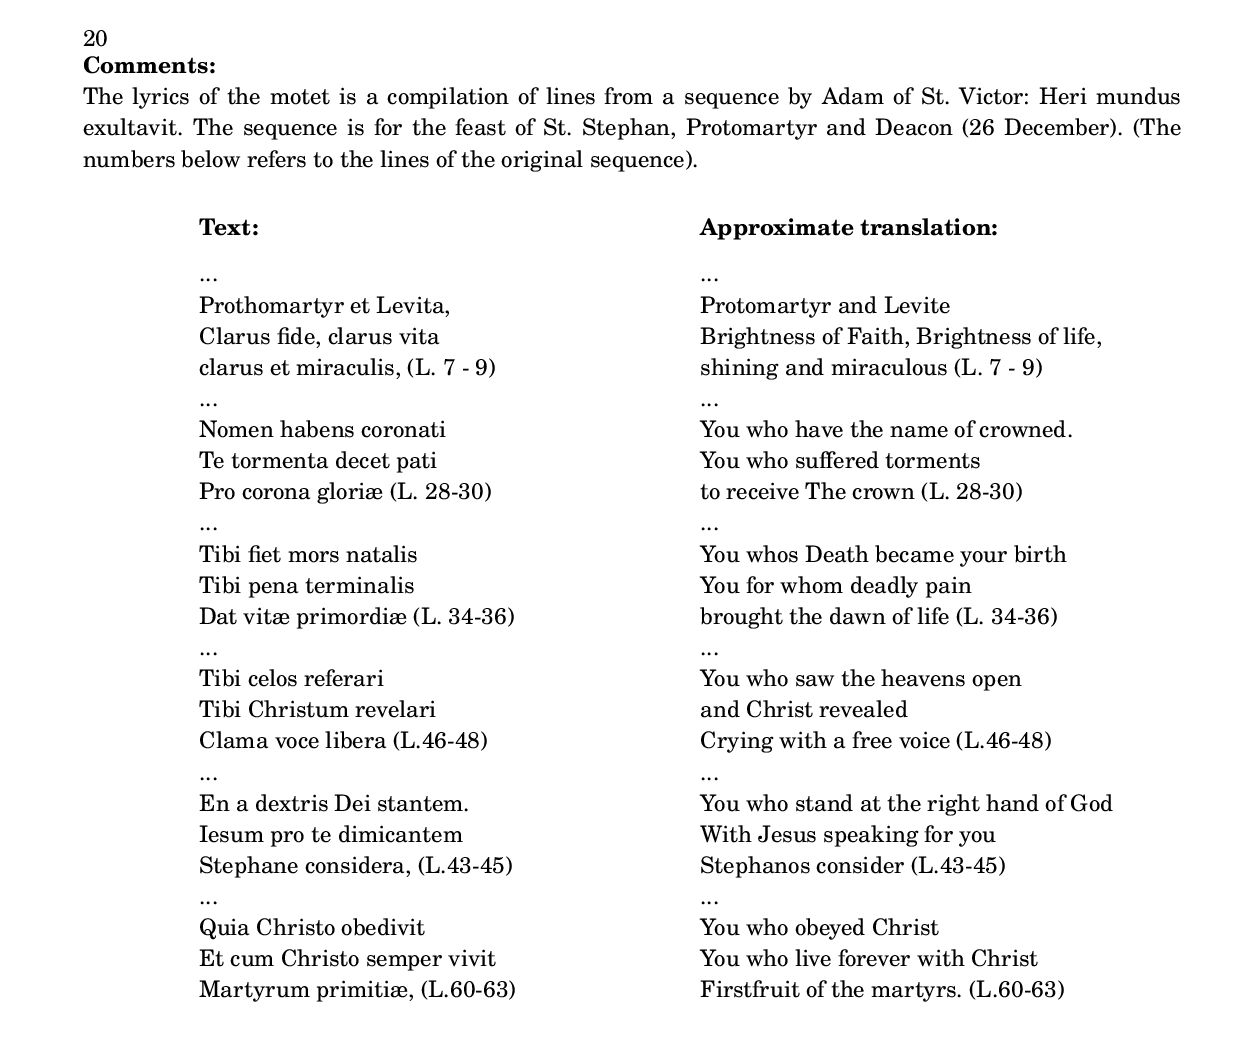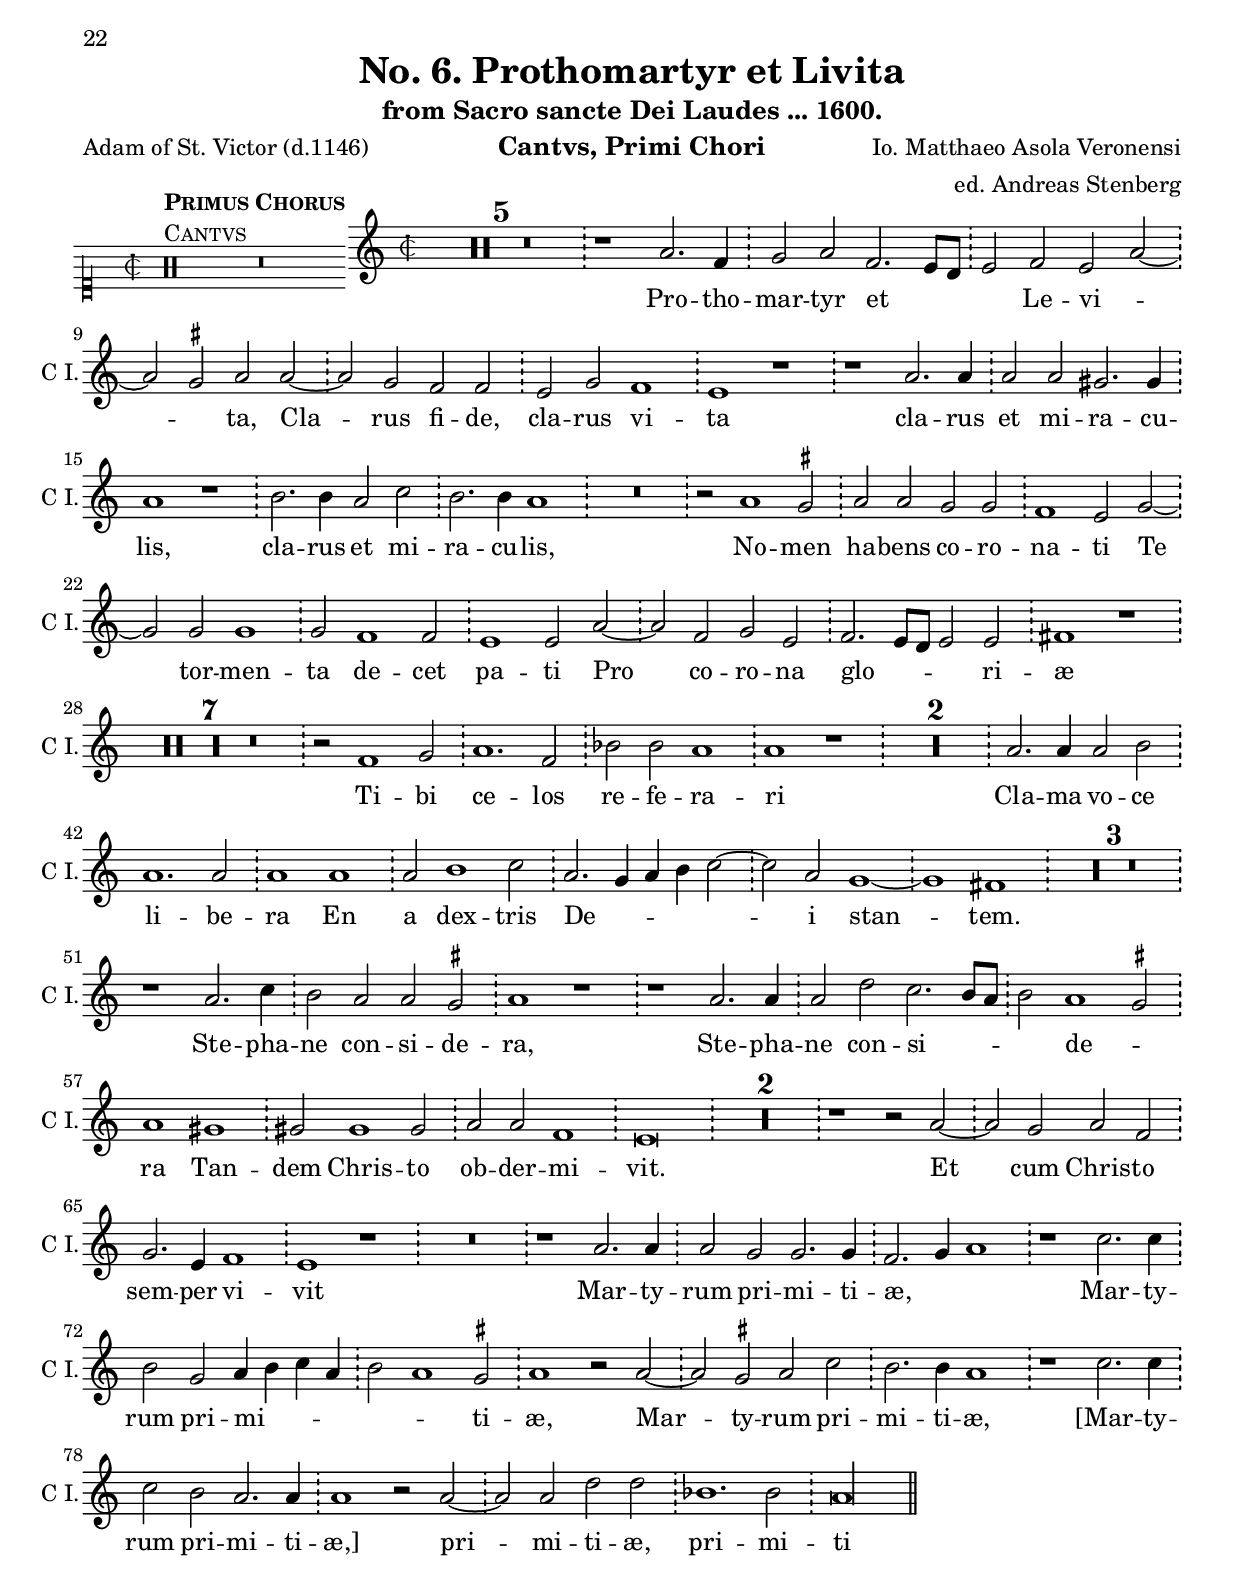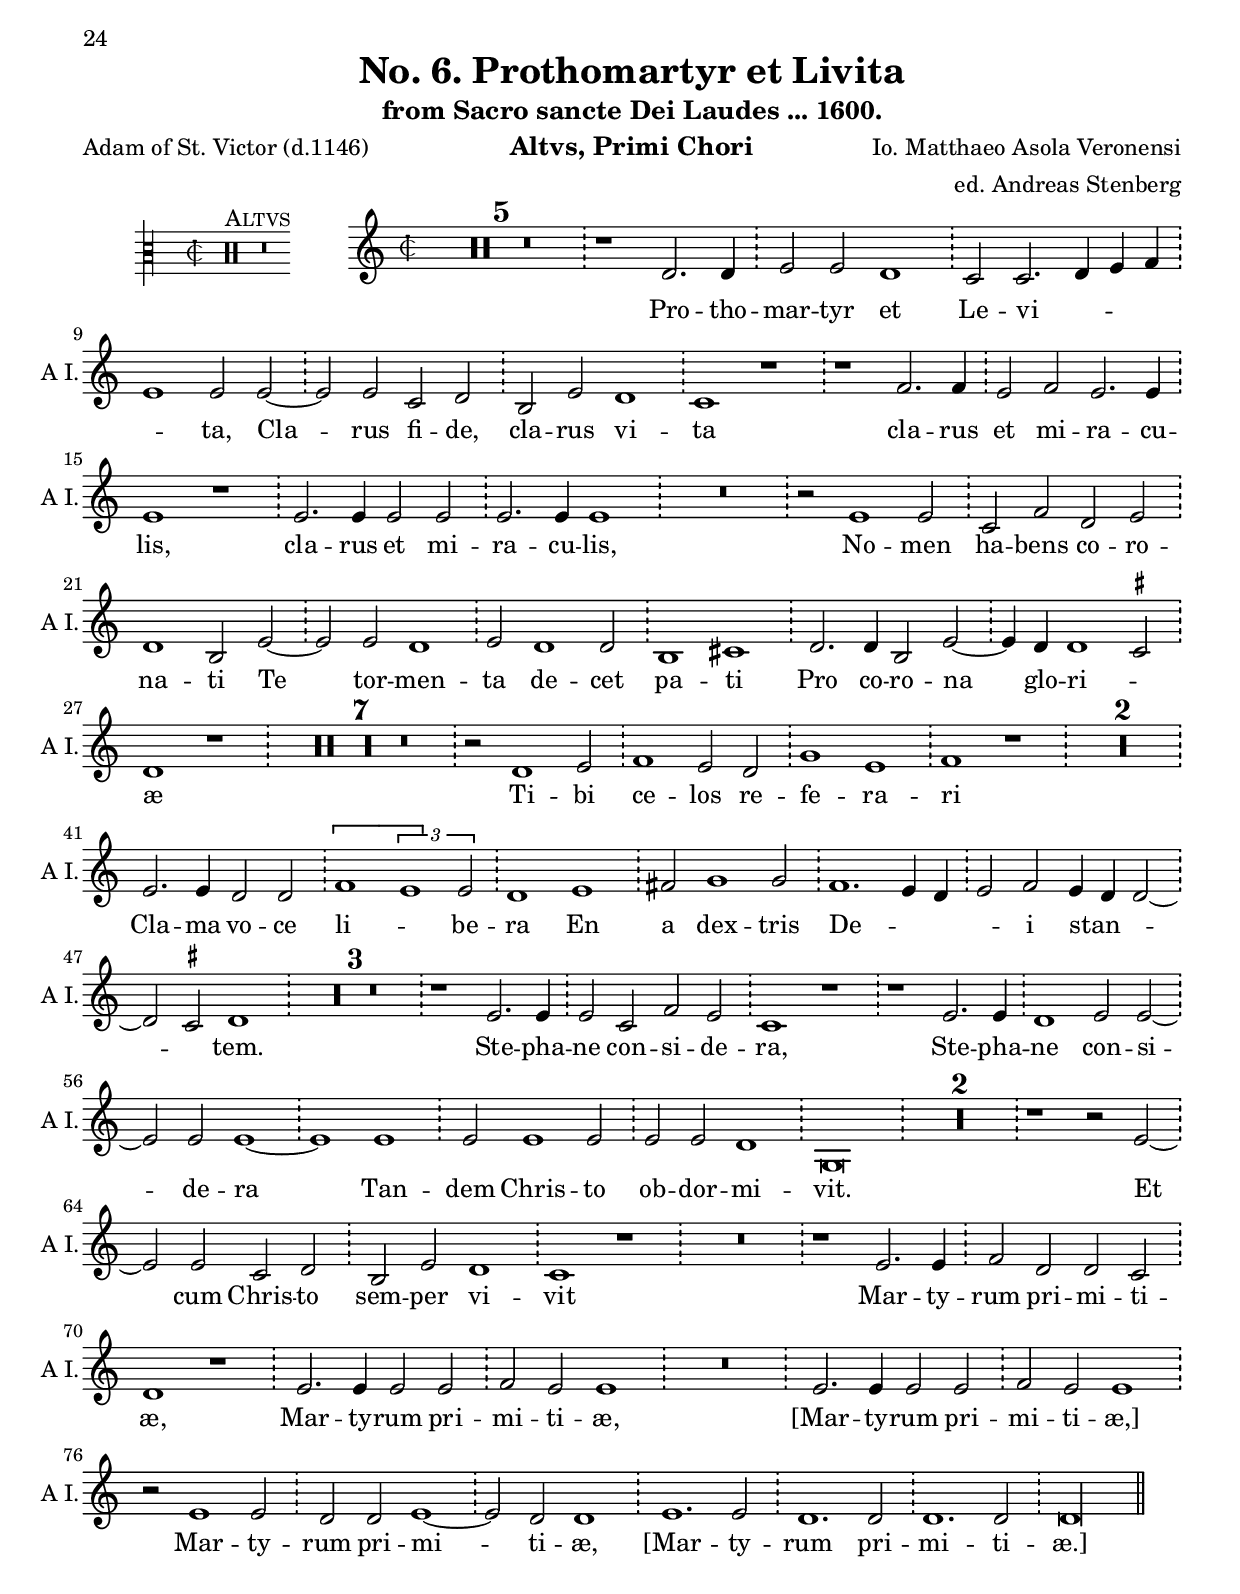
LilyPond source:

\version "2.18.0"
\include "deutsch.ly"
ficta = \once \set suggestAccidentals =##t
#(append! supported-clefs '(("mensural-f3" . ("clefs.mensural.f" 0 0))))
#(append! supported-clefs '(("petrucci-f3" . ("clefs.petrucci.f" 0 0))))

\header {
  title = "No. 6. Prothomartyr et Livita"
  subtitle = "from Sacro sancte Dei Laudes ... 1600."
  composer = "Io. Matthaeo Asola Veronensi"
  arranger = "ed. Andreas Stenberg"
  poet = "Adam of St. Victor (d.1146)"
%  meter ="from Sequence: Heri mundus exultavit"
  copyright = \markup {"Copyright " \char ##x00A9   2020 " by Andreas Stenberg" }
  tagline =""
}
%}
global = {
  \key c \major
  \time 2/2
  \set Timing.measureLength = #(ly:make-moment 4/2)
  \override Staff.TimeSignature.style = #'mensural
}
%% PDF p. 14.
sopMusic = \relative c'' {

  \set Score.tempoHideNote = ##t
  \tempo 1 = 76
  \time 2/2
  \set Timing.measureLength = #(ly:make-moment 4/2)
  \tag #'inScores { \override Staff.BarLine.transparent = ##t }
  \tag #'inParts { \set Timing.defaultBarType = "!" }
  R\breve*5
  r1 a2. f4
  g2 a2 f2.( e8 d8
  e2) f2 e2( a2~
  a2 \ficta gis2) a2 a2~
  a2 g2 f2 f2					%% end of first line in orig.
  e2 g2 f1
  e1 r1
  r1 a2. a4
  a2 a2 gis2. gis4
  a1 r1
  h2. h4 a2 c2
  h2. h4 a1
  R\breve
  r2 a1 \ficta gis2
  a2 a2						%% end of second line.
  g2 g2
  f1 e2 g2~
  g2  g2 g1
  g2 f1 f2
  e1 e2 a2~
  a2 f2 g2 e2
  f2.( e8 d8 e2) e2
  fis1 r1					%% end of third line.
  R\breve*7
  r2 f1 g2
  a1. f2
  b2 b2 a1
  a1 r1
  R\breve*2
  a2. a4 a2 h2
  a1. a2
  a1 a1
  a2 h1 c2
  a2.( g4					%% end of fourth line.
  a4 h4 c2~
  c2) a2 g1~
  g1 fis1
  R\breve*3
  r1 a2. c4
  h2 a2 a2 \ficta gis2
  a1 r1
  r1 a2. a4
  a2  d2 c2.( h8 a8
  h2)  a1( 					%% end of fifth line.
  \ficta gis2)
  a1 gis1
  gis2 gis1 gis2
  a2 a2 f1
  e\breve
  R\breve*2
  r1 r2 a2~
  a2 g2 a2 f2
  g2. e4 f1
  e1 r1
  R\breve
  r1						%% end of sixth line.
  a2. a4
  a2 g2 g2. g4
  f2.( g4 a1)
  r1 c2. c4
  h2 g2 a4( h4 c4 a4
  h2 a1) \ficta gis2
  a1 r2 a2~
  a2 \ficta gis2 a2					%5 end of sewenth line.
  c2
  h2. h4 a1
  r1 c2. c4
  c2 h2 a2. a4
  a1 r2 a2~
  a2 a2 d2 d2
  b1. b2
  \cadenzaOn
  a\longa

  \revert Staff.BarLine.transparent
  \bar "||"
}
sopWords = \lyricmode {
  Pro -- tho -- mar -- tyr et Le -- vi -- ta,
  Cla -- rus fi -- de, cla -- rus vi -- ta
  cla -- rus et mi -- ra -- cu -- lis,
  cla -- rus et mi -- ra -- cu -- lis,
  No -- men ha -- bens co -- ro -- na -- ti
  Te tor -- men -- ta de -- cet pa -- ti
  Pro co -- ro -- na glo -- ri -- æ

  Ti -- bi ce -- los re -- fe -- ra -- ri
  Cla -- ma vo -- ce li -- be -- ra
  En a dex -- tris De -- i stan -- tem.

  Ste -- pha -- ne con -- si -- de -- ra,
  Ste -- pha -- ne con -- si -- de -- ra
  Tan -- dem Chris -- to ob -- der -- mi -- vit.
  Et cum Chris -- to sem -- per vi -- vit
  Mar -- ty -- rum pri -- mi -- ti -- æ,
  Mar -- ty -- rum pri -- mi -- ti -- æ,
  Mar -- ty -- rum pri -- mi -- ti -- æ,
  [Mar -- ty -- rum pri -- mi -- ti -- æ,]
  pri -- mi -- ti -- æ, pri -- mi -- ti -- æ.
}
%% PDF p.54
altoMusic = \relative c' {
  \tag #'inScores { \override Staff.BarLine.transparent = ##t }
  \tag #'inParts { \set Timing.defaultBarType = "!" }
  R\breve*5
  r1 d2. d4
  e2 e2 d1
  c2 c2.( d4 e4 f4
  e1) e2 e2~
  e2 e2 c2					%% end of first line.
  d2
  h2 e2 d1
  c1 r1
  r1 f2. f4
  e2 f2 e2. e4
  e1 r1
  e2. e4  e2 e2
  e2. e4  e1
  R\breve
  r2 e1 e2					%% end of second line.
  c2 f2 d2 e2
  d1 h2 e2~
  e2 e2 d1
  e2 d1 d2
  h1 cis1
  d2. d4 h2 e2~
  e4 d4 d1( \ficta cis2)
  d1 r1 					%% end of third line
  R\breve*7
  r2 d1 e2
  f1 e2 d2
  g1 e1
  f1 r1
  R\breve*2
  e2. e4 d2 d2
  \[f1( \tuplet 3/2 { e1)\] e2 }
  d1 e1
  fis2 g1 g2					%% end of fourth line.
  f1.( e4 d4
  e2) f2 e4( d4 d2~
  d2 \ficta cis2) d1
  R\breve*3
  r1 e2. e4
  e2 c2 f2 e2
  c1 r1
  r1 e2. e4
  d1 e2 e2~
  e2 e2 e1~
  e1						%% end of fifth line.
  e1
  e2 e1 e2
  e2 e2 d1
  g,\breve
  R\breve*2
  r1 r2 e'2~
  e2 e2 c2 d2
  h2 e2 d1
  c1 r1
  R\breve
  r1 e2. e4
  f2 d2						%% end of sixth line.
  d2 c2
  d1 r1
  e2. e4 e2 e2
  f2 e2 e1
  R\breve
  e2. e4 e2 e2
  f2 e2 e1
  r2 e1 e2
  d2 d2						%% end of sewenth line.
  e1~
  e2 d2 d1
  e1. e2
  d1. d2
  d1. d2
  \cadenzaOn
  d\longa
  \revert Staff.BarLine.transparent
  \bar "||"
}
altoWords = \lyricmode {
  Pro -- tho -- mar -- tyr et Le -- vi -- ta,
  Cla -- rus fi -- de, cla -- rus vi -- ta
  cla -- rus et mi -- ra -- cu -- lis,
  cla -- rus et mi -- ra -- cu -- lis,
  No -- men ha -- bens co -- ro -- na -- ti
  Te tor -- men -- ta de -- cet pa -- ti
  Pro co -- ro -- na glo -- ri -- æ

  Ti -- bi ce -- los re -- fe -- ra -- ri
  Cla -- ma vo -- ce li -- be -- ra
  En a dex -- tris De -- i stan -- tem.

  Ste -- pha -- ne con -- si -- de -- ra,
  Ste -- pha -- ne con -- si -- de -- ra
  Tan -- dem Chris -- to ob -- dor -- mi -- vit.
  Et cum Chris -- to sem -- per vi -- vit
  Mar -- ty -- rum pri -- mi -- ti -- æ,
  Mar -- ty -- rum pri -- mi -- ti -- æ,
  [Mar -- ty -- rum pri -- mi -- ti -- æ,]
  Mar -- ty -- rum pri -- mi -- ti -- æ,
  [Mar -- ty -- rum pri -- mi -- ti -- æ.]
}
%%PDF p. 94
tenorMusicInton = \relative c' {
  \clef "G_8"
  \time 2/2
  \set Score.tempoHideNote = ##t
  \tempo \longa = 66
  \override Staff.BarLine.transparent = ##t
  \override NoteHead.style = #'blackpetrucci
  \cadenzaOn
  \override NoteHead.ligature-flexa = ##f
  e\longa
  \revert Staff.BarLine.transparent
  \bar "||"
}
%% PDF p.246
tenorMusic = \relative c' {
  \clef "G_8"
  \tag #'inScores { \override Staff.BarLine.transparent = ##t }
  \tag #'inParts { \set Timing.defaultBarType = "!" }
  R\breve*5
  r1 a2. a4
  c2 c2 f,2. f4
  a2 a2 g2 c2
  h1 a2 c2~
  c2 h2 a2 a2					%% end of first line in orig.
  g2 c2 a1
  a1 r1
  r1 a2. d4
  c2 d2 h2. h4
  a1 r1
  h2. e4 c2 a2
  h2. h4 c1
  R\breve
  r2 c1 h2
  a2 c2						%% end of second line.
  h2 c2
  a1 g2 c2~
  c2 c2 h1
  c2 a2. f4 a2~(
  a4 \ficta gis8 \ficta fis8 \ficta gis!2) a1
  a2. a4 g1
  f2 a1 a2
  a1 r1
  R\breve*7
  r2 a1						%% end of fourth line.
  c2
  c1. d2
  d2 d2 cis1
  d1 r1
  R\breve*2
  c2. c4 d1
  d2 a1 a2
  a1 cis1
  d2 d1 e2
  d1.( c4 h4
  c2) c2 h2.( a4				%% end of fourth line.
  g1) a1
  R\breve*3
  r1 a2. a4
  g2 a2 d2 h2
  a1 r1
  r1 c2. c4
  d2 a1 c2
  h2 c2 h2. h4
  a1 h1
  h2						%% end of fifth line.
  h1 h2
  c2 c2 a2( h2)
  c\breve
  R\breve*2
  r1 r2 c2~
  c2 h2 a2 a2
  g2 c2 a1
  a1 r1
  R\breve
  r1 c2. c4
  d2 h2 					%5 end of sixth line.
  h2 g2
  a\breve
  r2 e2. e4 a2
  f2 g2 e2. e4
  e1 r1
  c'2. c4 h2 c2
  h2. h4
  a1
  r1 r2 a2~
  a2 a2 c1
  c2						%% end of sewenth line.
  d1 a2
  a1 r2 a2~
  a2 a2 a2 a2
  b1 g1
  \cadenzaOn
  a\longa
  \revert Staff.BarLine.transparent
  \bar "||"
}

tenorWords = \lyricmode {
  Pro -- tho -- mar -- tyr,
  Pro -- tho -- mar -- tyr et Le -- vi -- ta,
  Cla -- rus fi -- de, cla -- rus vi -- ta
  cla -- rus et mi -- ra -- cu -- lis,
  cla -- rus et mi -- ra -- cu -- lis,
  No -- men ha -- bens co -- ro -- na -- ti
  Te tor -- men -- ta de -- cet pa -- ti
  Pro co -- ro -- na glo -- ri -- æ

  Ti -- bi ce -- los re -- fe -- ra -- ri
  Cla -- ma vo -- ce li -- be -- ra
  En a dex -- tir De -- i stan -- tem.

  Ste -- pha -- ne con -- si -- de -- ra,
  Ste -- pha -- ne, Ste -- pha -- ne con -- si -- de -- ra
  Tan -- dem Chris -- to ob -- dor -- mi -- vit.
  Et cum Chris -- to sem -- per vi -- vit
  Mar -- ty -- rum pri -- mi -- ti -- æ,
  Mar -- ty -- rum pri -- mi -- ti -- æ,
  Mar -- ty -- rum pri -- mi -- ti -- æ,
  [Mar -- ty -- rum pri -- mi -- ti -- æ,]
  pri -- mi -- ti -- æ, pri -- mi -- ti -- æ.
}
bassMusic = \relative c {
  \tag #'inScores { \override Staff.BarLine.transparent = ##t }
  \tag #'inParts { \set Timing.defaultBarType = "!" }
  R\breve*5
  r1 d2. d4
  c2 a2 b2 b2
  a2.( h4 c2. d4
  e1) a,2 a'2~
  a2 e2						%% end of first line in orig.
  f2 d2
  e2 c2 d1
  a1 r1
  r1 d2. d4
  a'2 d,2 e2. e4
  a,1 r1
  e'2. e4 a2 a2
  e2. e4 a,1
  R\breve					%% end of second line.
  r2 a'1 e2
  f2 f2 g2 c,2
  d1 e2 c2~
  c2 c2 g'1
  c,2 d1 d2
  e1 a,1
  d2. d4 e2 c2
  d1						%5 end of third line.
  a1
  d1 r1
  R\breve*7
  r2 d1 c2
  f2.( g4 a2) h2
  g2 g2 a1
  d,1 r1
  R\breve*2
  a'2. a4 d,2 g2
  d4( e4 f4 d4 a'2.) a4
  d,1						%% end of fourth line.
  a'1
  d,2 g1 c,2
  d2.( e4 f4 g4 a2~
  a2) f2 g2.( f4
  e1) d1
  R\breve*3
  r1 a2. a4
  e'2 f2 d2 e2
  a,1 r1
  r1 a'2. a4
  d,1 						%% end of fifth line.
  a'1
  e1. e2
  a1 e1
  e2 e1 e2
  a,2 a2 d1
  c\breve
  R\breve*2
  r1 r2 a'2~
  a2 e2 f2 d2
  e2 c2 d1
  a1 r1
  R\breve
  r1						%% end of sixth line.
  a'2. a4
  f2 g2 e2. e4
  d1 r1
  e2. e4 e2 c2
  d2 e2 a,1
  R\breve
  a'2. a4 e2 c2
  d2 e2 a,1					%% end of sewenth line.
  r1 a'2. a4
  f2 d2 a'2. a4
  e2 g2 d4( e4 f4 d4
  a'1.) a2
  d,1 r2 d2
  g1. g2
  \cadenzaOn
  d\longa
  \revert Staff.BarLine.transparent
  \bar "||"
}
bassWords = \lyricmode {
  Pro -- tho -- mar -- tyr et Le -- vi -- ta,
  Cla -- rus fi -- de, cla -- rus vi -- ta
  cla -- rus et mi -- ra -- cu -- lis,
  cla -- rus et mi -- ra -- cu -- lis,
  No -- men ha -- bens co -- ro -- na -- ti
  Te tor -- men -- ta de -- cet pa -- ti
  Pro co -- ro -- na glo -- ri -- æ

  Ti -- bi ce -- los re -- fe -- ra -- ri
  Cla -- ma vo -- ce li -- be -- ra
  En a dex -- tir De -- i stan -- tem.

  Ste -- pha -- ne con -- si -- de -- ra,
  Ste -- pha -- ne con -- si -- de -- ra
  Tan -- dem Chris -- to ob -- dor -- mi -- vit.
  Et cum Chris -- to sem -- per vi -- vit
  Mar -- ty -- rum pri -- mi -- ti -- æ,
  Mar -- ty -- rum pri -- mi -- ti -- æ,
  Mar -- ty -- rum pri -- mi -- ti -- æ,
  [Mar -- ty -- rum pri -- mi -- ti -- æ,]
  pri -- mi -- ti -- æ, pri -- mi -- ti -- æ.
}
%% PDF p.174
sopIIMusic = \relative c'' {

  \set Score.tempoHideNote = ##t
  \time 2/2
  \set Timing.measureLength = #(ly:make-moment 4/2)
  \tag #'inScores { \override Staff.BarLine.transparent = ##t }
  \tag #'inParts { \set Timing.defaultBarType = "!" }
  a2. a4 h2 g2
  a2 f2 g2( a2~
  a4 g8 f8 g2) a1
  d,2. d4 f2 f2
  e2 g1 f2(				%% end of first line in orig.
  e1) d1
  R\breve*5
  a'2. a4 f2 g2
  e2. e4 d1
  R\breve
  e2. e4 f2 a2
  a2 \ficta gis2 a2 e2~
  e2 e2 e2 a2
  \ficta gis2 a1( \ficta gis!2)				%% end of second line.
  a1 r1
  R\breve*7
  r2 d,1 c2
  d2 e2 f2.( g4
  a2) g2 f1
  e2 d1 d2
  d2 f2 e2 f2
  d1 cis1
  d1 d2 d2				%% end of third line.
  \ficta cis2 d1 \ficta cis!2
  d1 r1
  R\breve*2
  r2 d1 e2
  f2 e2 d4 f2 e4~(
  e4 d8 c8 d2) e1
  e2. e4 f2 g2
  f4( g4 a1) a2				%% end of fourth line.
  fis1 r1
  R\breve*3
  r1 a1~
  a1 g1~
  g2 g2 e2 f2
  d2 e1( d2)
  e\breve
  R\breve
  a2. a4 g2 f2
  f2 e2 e1
  f2. f4 a2 e2
  e1. e2				%% end of fifth line.
  e1 r1
  R\breve*2
  r2 e1 e2
  a1 d,1
  e1. d2
  e1 e1
  R\breve*2
  r2 a1 g2
  f2 e2 d2 c2
  d1 c1
  R\breve
  d2. d4 e2				%% end of sixth line.
  f2
  e2. e4 e1
  r1 e2. e4
  e2 e2 f2 e2
  e1 r1
  r2 e1 e2
  e1 r2 a2~
  a4 a4 f2 e2 a2~(
  a4 g8 f8 g2 				%% end of sewenth line.
  f2.) f4
  e1 a2. a4
  f2.( g4 a2) a2
  g1. g2
  \cadenzaOn
  fis\longa
  \revert Staff.BarLine.transparent
  \bar "||"
}
sopIIWords = \lyricmode {
  Pro -- tho -- mar -- tyr et Le -- vi -- ta,
  [Pro -- tho -- mar -- tyr et Le -- vi -- ta,]
  cla -- rus et mi -- ra -- cu -- lis,
  cla -- rus et mi -- ra -- cu -- lis,
  cla -- rus et mi -- ra -- cu -- lis,

  Ti -- bi fi -- et mors na -- ta -- lis
  Ti -- bi pe -- na ter -- mi -- na -- lis
  Dat vi -- tæ pri -- mor -- di -- æ

  Ti -- bi Chris -- tum re -- ve -- la -- ri
  Cla -- ma vo -- ce li -- be -- ra
  Ie -- sum pro te di -- mi -- can -- tem
  Ste -- pha -- ne con -- si -- de -- ra,
  Ste -- pha -- ne con -- si -- de -- ra

  Qui -- a Chris -- to o -- be -- di -- vit
  Et cum Chris -- to sem -- per vi -- vit
  Mar -- ty -- rum pri -- mi -- ti -- æ,
  Mar -- ty -- rum pri -- mi -- ti -- æ,
  Mar -- ty -- rum,
  Mar -- ty -- rum pri -- mi -- ti -- æ,
  Mar -- ty -- rum pri -- mi -- ti -- æ,
}
altoIIMusic = \relative c' {
  \clef "G_8"
  \tag #'inScores { \override Staff.BarLine.transparent = ##t }
  \tag #'inParts { \set Timing.defaultBarType = "!" }
  R\breve*2
  d2. d4 c2 a2
  h2 h2 a1
  g2 c2 a2 d2~(
  d2 \ficta cis2) d1
  R\breve*5
  e2. e4 				%% end of first line in orig.
  d2 d2
  cis2. cis4  d1
  R\breve
  c2. c4 d2 c2
  e2. e4 e1
  e2. e4 e2 e2
  e1. e2
  e1 r1
  R\breve*7				%% end of second line.
  r2 a,1 a2
  a2 c2 c1~
  c2 c2 d1
  g,2 g1 g2
  f4( g4 a4 h4 c2) c2
  b2 g2 a1
  a2 a2 h1
  a2 g2					%% end of third line.
  a2. a4
  a1 r1
  R\breve*2
  r2 a1 a2
  a2 c2 d2 h2
  a1 h1
  c2. c4 a2 g2
  a2 d1( \ficta cis2)
  d1 r1
  R\breve*3
  r1					%5 end of fourth line.
  \[d1(
  e1)\] e1
  d1 c2 d2
  a2 c2.( h4 a2~
  a2 \ficta gis2) a1
  R\breve
  e'2. e4 e2 c2
  d2 h2 c1
  a2. a4 c1
  r2 e2					%% end of fifth line.
  e2 h2
  cis1 r1
  R\breve*2
  r2 c1 c2
  \[c1( h1)\]
  c1 h2 a2
  h1 c1
  R\breve*2
  r2 e1 e2
  c2 c2 a2 a2
  f2( g2) a1				%5 end oof sixth line.
  R\breve
  a2. a4 cis2 d2
  h2. h4 c1
  r1 c2. c4
  h2 e2 d2 h2
  c1 r1
  r1 c2. a4
  h2 h2 cis2. cis4
  d1 					%% end of sewenth line.
  r1
  g,2. g4 a2 d2~(
  d2 cis4 h4 cis!2) cis2
  d\breve
  \parenthesize d\breve~
  \cadenzaOn
  d\longa
  \revert Staff.BarLine.transparent
  \bar "||"
}
altoIIWords = \lyricmode {
  Pro -- tho -- mar -- tyr et Le -- vi -- ta,
  et Le -- vi -- ta,
  cla -- rus et mi -- ra -- cu -- lis,
  cla -- rus et mi -- ra -- cu -- lis,
  cla -- rus et mi -- ra -- cu -- lis,

  Ti -- bi fi -- et mors na -- ta -- lis
  Ti -- bi pe -- na ter -- mi -- na -- lis
  Dat vi -- tæ pri -- mor -- di -- æ

  Ti -- bi Chris -- tum re -- ve -- la -- ri
  Cla -- ma vo -- ce li -- be -- ra
  Ie -- sum pro te di -- mi -- can -- tem
  Ste -- pha -- ne con -- si -- de -- ra,
  Ste -- pha -- ne con -- si -- de -- ra

  Qui -- a Chris -- to o -- be -- di -- vit
  Et cum Chris -- to sem -- per vi -- vit
  Mar -- ty -- rum pri -- mi -- ti -- æ,
  Mar -- ty -- rum pri -- mi -- ti -- æ,
  Mar -- ty -- rum pri -- mi -- ti -- æ,
  Mar -- ty -- rum pri -- mi -- ti -- æ,
}
%% PDF p.246
tenorIIMusic = \relative c' {
  \clef "G_8"
  \tag #'inScores { \override Staff.BarLine.transparent = ##t }
  \tag #'inParts { \set Timing.defaultBarType = "!" }
  a2. a4 g2 e2
  f2 f2 e1
  d1 e2. e4
  g2 g2 f4( g4 a4 f4
  g2) e2					%% end of first line.
  f2.( g4
  a1) a1
  R\breve*5
  a2. a4 a2 h2
  a2. a4 a1
  R\breve
  a2. a4 a2 a2
  h2. h4 c2 a2~
  a2 \ficta gis2 a4( h4 c4 a4
  h2) c2					%% end of second line.
  d2. d4
  a1 r1
  R\breve*7
  r2 d,1 e2
  f2 g2 a1
  a2 c1( h2)
  c2 b1 b2
  a2 f2 g2 a2
  f2( d2) e2 e2
  fis1						%% end of third line.
  g2.( f4
  e2) d2 e2. e4
  d1 r1
  R\breve*2
  r2 f1 e2
  d2 e2 f2 g2
  a1 g1
  e2. a4 f2 d2
  \[d1( \tuplet 3/2 { e1)\] e2 }
  fis1 r1					%% end of fourth line.
  R\breve*3
  r1 a2.( g4
  a4 h4 c1) c2
  b1 a1
  f2 g2 \[a1(
  h1)\] c1
  R\breve
  a2. c4 h2 a2
  a2 \ficta gis2 a1
  f2. f4					%% end of  fifth line.
  e1
  e2 e1 e2
  e1 r1
  R\breve*2
  r2 g2 e2 g2~(
  g4 f8 e8 f2) g2 g2~
  g2 a2 \ficta gis2( a2~
  a4 \ficta gis8 \ficta fis8 \ficta gis!2) a1
  R\breve*2
  r2 c1 h2					%% end of sixth line.
  a2 g2 f2 e2
  d1 e1
  R\breve
  d2. d4 a'2 a2
  gis2. gis4 a1
  r1 a2. a4
  g2 c2 h2. h4
  a1 r1
  r1						%% end of sewenth line.
  r2 a2~
  a2 \ficta gis2 a2 e2
  f2 a2 a1
  r2 d,1 a'2
  a1 e1
  f2.( e4 f4 g4 a4 f4
  g1.) d2
  \cadenzaOn
  d\longa
  \revert Staff.BarLine.transparent
  \bar "||"
}
tenorIIWords = \lyricmode {
  Pro -- tho -- mar -- tyr et Le -- vi -- ta,
  [Pro -- tho -- mar -- tyr et Le -- vi -- ta,]
  cla -- rus et mi -- ra -- cu -- lis,
  cla -- rus et mi -- ra -- cu -- lis,
  cla -- rus et mi -- ra -- cu -- lis,

  Ti -- bi fi -- et mors na -- ta -- lis
  Ti -- bi pe -- na ter -- mi -- na -- lis
  Dat vi -- tæ pri -- mor -- di -- æ

  Ti -- bi Chris -- tum re -- ve -- la -- ri
  Cla -- ma vo -- ce li -- be -- ra
  Ie -- sum pro te di -- mi -- can -- tem
  Ste -- pha -- ne con -- si -- de -- ra,
  Ste -- pha -- ne con -- si -- de -- ra

  Qui -- a Chris -- to o -- be -- di -- vit
  Et cum Chris -- to sem -- per vi -- vit
  Mar -- ty -- rum pri -- mi -- ti -- æ,
  Mar -- ty -- rum pri -- mi -- ti -- æ,
  Mar -- ty -- rum pri -- mi -- ti -- æ,
  Mar -- ty -- rum pri -- mi -- ti -- æ,
}
bassIIMusic = \relative c {
  \tag #'inScores { \override Staff.BarLine.transparent = ##t }
  \tag #'inParts { \set Timing.defaultBarType = "!" }
  R\breve
  d2. d4 c2 a2
  b2 b2 a1
  g1 d'2. d4
  e2 c2 d2 d2
  a1 					%% end of first  line.
  d1
  R\breve*5
  a2. a4 d2 g,2
  a2. a4 d1
  R\breve
  a'2. a4 d,2 f2
  e2. e4 a,1
  e'2. e4 a2 a2
  e1. e2				%% end of second line.
  a,1 r1
  R\breve*7
  r2 d1 a2
  d2 c2 f1~
  f2 e2 d1
  c2 g1 g2
  d'2 d2 c2 a2
  b1 a1
  d1 g,1				%% end of third line.
  a2 b2 a2. a4
  d1 r1
  R\breve*2
  r2 d1 cis2
  d2 a2 d2 e2
  f1 e1
  a,2. a4
  d2 g,2
  \[d'1( \tuplet 3/2 { a1)\] a2 }
  d1 r1					%5 end of fourth line.
  R\breve*3
  r1 \[d1(
  \tuplet 3/2 { a1\] h2 }  c1)
  g2 g2 a2 d2~
  d2 c2 \[f1(
  e1)\] a,1
  R\breve
  a2. a4 e'2 f2
  d2 e2 a,1
  d2. d4				%% end of fifth line.
  a2 a2
  e'1. e2
  a,1 r1
  R\breve*2
  r2 c1 c2
  a1 g1
  c2.( d4 e2) f2
  e1 a,1
  R\breve*2
  r2 a'1 e2
  f2 c2					%% end of sixth line.
  d2 a2
  b1 a1
  R\breve
  d2. d4 a2 d2
  e2. e4 a,1
  r1 a'2. a4
  e2 c2 d2 e2
  a,1 r1
  r1 a'2. a4				%% end of sewenth line.
  e2 e2 a,2. a4
  d1 a2.( h4
  c2) g2 d'2 d2
  a1. a2
  d1. d2
  g,1. g2
  \cadenzaOn
  d'\longa
  \revert Staff.BarLine.transparent
  \bar "||"
}
bassIIWords = \lyricmode {
  Pro -- tho -- mar -- tyr et Le -- vi -- ta,
  [Pro -- tho -- mar -- tyr et Le -- vi -- ta,]
  cla -- rus et mi -- ra -- cu -- lis,
  cla -- rus et mi -- ra -- cu -- lis,
  cla -- rus et mi -- ra -- cu -- lis,

  Ti -- bi fi -- et mors na -- ta -- lis
  Ti -- bi pe -- na ter -- mi -- na -- lis
  Dat vi -- tæ pri -- mor -- di -- æ

  Ti -- bi Chris -- tum re -- ve -- la -- ri
  Cla -- ma vo -- ce li -- be -- ra
  Ie -- sum pro te di -- mi -- can -- tem
  Ste -- pha -- ne con -- si -- de -- ra,
  Ste -- pha -- ne con -- si -- de -- ra

  Qui -- a Chris -- to o -- be -- di -- vit
  Et cum Chris -- to sem -- per vi -- vit
  Mar -- ty -- rum pri -- mi -- ti -- æ,
  Mar -- ty -- rum pri -- mi -- ti -- æ,
  Mar -- ty -- rum pri -- mi -- ti -- æ,
  Mar -- ty -- rum pri -- mi -- ti -- æ,
  pri -- mi -- ti -- æ.
}
incipitDiscantus = \markup {
  \score {
    {
      %      \set Staff.instrumentName = #"Tenor "
      \override NoteHead.style = #'neomensural
      \override Rest.style = #'neomensural
      \override Staff.TimeSignature.style = #'mensural
      \cadenzaOn
      \clef "petrucci-c1"
      \key c \major
      \time 2/2

      r\maxima ^\markup { \column {  \bold \smallCaps  "Primus Chorus" \smallCaps"Cantvs"  }}
      r\breve
    }
    \layout {
      \context {
        \Voice
        \remove "Ligature_bracket_engraver"
        \consists "Mensural_ligature_engraver"
      }
      line-width = 4.5\cm
    }
  }
}


incipitAltus = \markup {
  \score {
    {
      %      \set Staff.instrumentName = #"Tenor "
      \override NoteHead.style = #'neomensural
      \override Rest.style = #'neomensural
      \override Staff.TimeSignature.style = #'mensural
      \cadenzaOn
      \clef "petrucci-c3"
      \key c \major
      \time 2/2
      r\maxima^\markup { \column { \smallCaps"Altvs" }}
      r\breve
    }
    \layout {
      \context {
        \Voice
        \remove "Ligature_bracket_engraver"
        \consists "Mensural_ligature_engraver"
      }
      line-width = 4.5\cm
    }
  }
}


incipitTenor = \markup {
  \score {
    {
      %      \set Staff.instrumentName = #"Tenor "
      \override NoteHead.style = #'petrucci
      \override Rest.style = #'neomensural
      \override Staff.TimeSignature.style = #'mensural
      \cadenzaOn
      \clef "petrucci-c4"
      \key c \major
      \time 2/2
      r\maxima^\markup { \column { \smallCaps"Tenor" }}
      r\breve
    }
    \layout {
      \context {
        \Voice
        \remove "Ligature_bracket_engraver"
        \consists "Mensural_ligature_engraver"
      }
      line-width = 5.0\cm
    }
  }
}

incipitBassus = \markup {
  \score {
    {
      %      \set Staff.instrumentName = #"Tenor "
      \override NoteHead.style = #'neomensural
      \override Rest.style = #'neomensural
      \override Staff.TimeSignature.style = #'mensural
      \cadenzaOn
      \clef "petrucci-f"
      \key c \major
      \time 2/2
      r\maxima^\markup { \column { \smallCaps"Bassvs" }}
      r\breve
    }
    \layout {
      \context {
        \Voice
        \remove "Ligature_bracket_engraver"
        \consists "Mensural_ligature_engraver"
      }
      line-width = 4.5\cm
    }
  }
}

incipitDiscantusII = \markup {
  \score {
    {
      %      \set Staff.instrumentName = #"Tenor "
      \override NoteHead.style = #'neomensural
      \override Rest.style = #'neomensural
      \override Staff.TimeSignature.style = #'mensural
      \cadenzaOn
      \clef "petrucci-c2"
      \key c \major
      \time 2/2

      a'2.^\markup { \column { \bold \smallCaps "Secvndus Chorus" \smallCaps"Cantvs"  }}
      _"PRothomartyr"
      a'4 h'2 g'2
    }
    \layout {
      \context {
        \Voice
        \remove "Ligature_bracket_engraver"
        \consists "Mensural_ligature_engraver"
      }
      line-width = 4.5\cm
    }
  }
}


incipitAltusII = \markup {
  \score {
    {
      %      \set Staff.instrumentName = #"Tenor "
      \override NoteHead.style = #'neomensural
      \override Rest.style = #'neomensural
      \override Staff.TimeSignature.style = #'mensural
      \cadenzaOn
      \clef "petrucci-c4"
      \key c \major
      \time 2/2
      r\longa^\markup { \column { \smallCaps"Altvs" }}
      d'2._"PRothomartyr" d'4 c'2 a2

    }
    \layout {
      \context {
        \Voice
        \remove "Ligature_bracket_engraver"
        \consists "Mensural_ligature_engraver"
      }
      line-width = 4.5\cm
    }
  }
}


incipitTenorII = \markup {
  \score {
    {
      %      \set Staff.instrumentName = #"Tenor "
      \override NoteHead.style = #'neomensural
      \override Rest.style = #'neomensural
      \override Staff.TimeSignature.style = #'mensural
      \cadenzaOn
      \clef "petrucci-c4"
      \key c \major
      \time 2/2
      a2.^\markup { \column { \smallCaps"Tenor" }}
      _"PRothomartyr"
      a4 g2 e2
    }
    \layout {
      \context {
        \Voice
        \remove "Ligature_bracket_engraver"
        \consists "Mensural_ligature_engraver"
      }
      line-width = 5.0\cm
    }
  }
}

incipitBassusII = \markup {
  \score {
    {
      %      \set Staff.instrumentName = #"Tenor "
      \override NoteHead.style = #'neomensural
      \override Rest.style = #'neomensural
      \override Staff.TimeSignature.style = #'mensural
      \cadenzaOn
      \clef "petrucci-f"
      \key c \major
      \time 2/2
      r\breve^\markup { \column { \smallCaps"Bassvs" }}
      d2._"PRothomartyr"
      d4 c2 a,2
    }
    \layout {
      \context {
        \Voice
        \remove "Ligature_bracket_engraver"
        \consists "Mensural_ligature_engraver"
      }
      line-width = 4.5\cm
    }
  }
}
\pageBreak
\markup {}
\pageBreak
%% Score for intonation print
%{
\score {
  <<
    \new Staff = tenorsInt <<
      \set Staff.instrumentName = \incipitTenor

      \clef "treble"
      \new Voice = "tenorsInt" {
        \set  Staff.midiInstrument ="choir aahs"
        %	\voiceOne
        << \global \tenorMusicInton >>
      }
      \new Lyrics = "tenors" { s1 }

    >>

    \context Lyrics = tenorsInt \lyricsto tenorsInt \tenorWordsInton
  >>
  \layout {
    \context {
      \Voice
      \remove "Ligature_bracket_engraver"
      \consists "Mensural_ligature_engraver"
    }

    \context {
      \Score
      % no bars in staves
      %      \override BarLine.transparent = ##t

    }
    % the next three instructions keep the lyrics between the bar lines
    \context {
      \Lyrics
      \consists "Bar_engraver"
      \override BarLine.transparent = ##t
    }
    \context {
      \StaffGroup
      \consists "Separating_line_group_engraver"
    }
    \context {
      \Voice
      % no slurs
      \override Slur.transparent = ##t
      % Comment in the below "\remove" command to allow line
      % breaking also at those barlines where a note overlaps
      % into the next bar.  The command is commented out in this
      % short example score, but especially for large scores, you
      % will typically yield better line breaking and thus improve
      % overall spacing if you comment in the following command.
      %\remove "Forbid_line_break_engraver"
    }
    indent = 4.5\cm
  }
  \header {
    breakbefore = ##t
    instrument = "Score"
  }
}

%}

%% Score for printing whole score
\score {
  <<
    \new StaffGroup \with {
      \override VerticalAxisGroup.staff-staff-spacing = #'((basic-distance . 12))
    } <<
      \new Staff = treble <<
        \set Staff.instrumentName = \incipitDiscantus
        \set Staff.shortInstrumentName = "C I."
        \new Voice = "sopranos" {
          \set  Staff.midiInstrument ="choir aahs"
          %	\voiceOne
          << \global \keepWithTag #'inScores \sopMusic >>
        }
      >>
      \new Lyrics = sopranos { s1 }

      \new Staff = "medius" <<
        \set Staff.instrumentName = \incipitAltus
        \set Staff.shortInstrumentName = "A I."
        \new Voice = "altos" {
          %	\voiceTwo
          \set  Staff.midiInstrument ="choir aahs"
          << \global \keepWithTag #'inScores \altoMusic >>
        }
      >>

      \new Lyrics = "altos" { s1 }
      \new Staff = tenors <<
        \set Staff.instrumentName = \incipitTenor
        %%        \set Staff.instrumentName = "Tenor"
        \set Staff.shortInstrumentName = "T I."
        \clef "treble"
        \new Voice = "tenors" {
          \set  Staff.midiInstrument ="choir aahs"
          %	\voiceOne
          << \global \keepWithTag #'inScores \tenorMusic >>
        }
      >>
      \new Lyrics = "tenors" { s1 }

      \new Staff ="basses" {
        \set Staff.instrumentName = \incipitBassus
        \set Staff.shortInstrumentName = "B I."
        \new Voice = "basses" {
          \set  Staff.midiInstrument ="choir aahs"
          \clef "bass"
          %	\voiceTwo
          << \global \keepWithTag #'inScores \bassMusic >>
        }
      }
    >>
    \new Lyrics = basses { s1 }

    \new StaffGroup \with {
      \override VerticalAxisGroup.staff-staff-spacing = #'((basic-distance . 12))
    } <<
      \new Staff = trebleII <<
        \set Staff.instrumentName = \incipitDiscantusII
        \set Staff.shortInstrumentName = "C II."
        \new Voice = "sopranosII" {
          \set  Staff.midiInstrument ="choir aahs"
          %	\voiceOne
          << \global \keepWithTag #'inScores \sopIIMusic >>
        }
      >>
      \new Lyrics = sopranosII { s1 }

      \new Staff = "mediusII" <<
        \set Staff.instrumentName = \incipitAltusII
        \set Staff.shortInstrumentName = "A II."
        \new Voice = "altosII" {
          %	\voiceTwo
          \set  Staff.midiInstrument ="choir aahs"
          << \global \keepWithTag #'inScores \altoIIMusic >>
        }
      >>

      \new Lyrics = "altosII" { s1 }
      \new Staff = tenors <<
        \set Staff.instrumentName = \incipitTenorII
        \set Staff.shortInstrumentName = "T II."
        \clef "treble"
        \new Voice = "tenorsII" {
          \set  Staff.midiInstrument ="choir aahs"
          %	\voiceOne
          << \global \keepWithTag #'inScores \tenorIIMusic >>
        }
      >>
      \new Lyrics = "tenorsII" { s1 }

      \new Staff ="bassesII" {
        \set Staff.instrumentName = \incipitBassusII
        \set Staff.shortInstrumentName = "B II."
        \new Voice = "bassesII" {
          \set  Staff.midiInstrument ="choir aahs"
          \clef "bass"
          %	\voiceTwo
          << \global \keepWithTag #'inScores \bassIIMusic >>
        }
      }
    >>
    \new Lyrics = bassesII { s1 }

    \context Lyrics = sopranos \lyricsto sopranos \sopWords
    \context Lyrics = altos \lyricsto altos \altoWords
    \context Lyrics = tenors \lyricsto tenors \tenorWords
    \context Lyrics = basses \lyricsto basses \bassWords
    \context Lyrics = sopranosII \lyricsto sopranosII \sopIIWords
    \context Lyrics = altosII \lyricsto altosII \altoIIWords
    \context Lyrics = tenorsII \lyricsto tenorsII \tenorIIWords
    \context Lyrics = bassesII \lyricsto bassesII \bassIIWords
  >>
  \layout {
    #(layout-set-staff-size 15)
    \context {
      \Score
      % no bars in staves
      %      \override BarLine.transparent = ##t

    }
    % the next three instructions keep the lyrics between the bar lines
    \context {
      \Lyrics
      \consists "Bar_engraver"
      \override BarLine.transparent = ##t
    }
    \context {
      \StaffGroup
      \consists "Separating_line_group_engraver"
    }
    \context {
      \Voice
      % no slurs
      \override Slur.transparent = ##t
      % Comment in the below "\remove" command to allow line
      % breaking also at those barlines where a note overlaps
      % into the next bar.  The command is commented out in this
      % short example score, but especially for large scores, you
      % will typically yield better line breaking and thus improve
      % overall spacing if you comment in the following command.
      %\remove "Forbid_line_break_engraver"
    }
    indent = 4.5\cm
  }
  \header {
    breakbefore = ##f
    instrument = "Full Score"
  }
}
\pageBreak
textTranslation = \markup {
  \column {
    \line { \bold "Comments:" }
    \line { \justify-string #"The lyrics of the motet is a compilation of lines from a sequence by Adam of St. Victor: Heri mundus exultavit. The sequence is for the feast of St. Stephan, Protomartyr and Deacon (26 December). (The numbers below refers to the lines of the original sequence)." }
    \vspace #1.5
    \fill-line {
      \hspace #0.5
      \column {
        \bold "Text:"
        \vspace #0.5
        \justify-string #"...

Prothomartyr et Levita, 

  Clarus fide, clarus vita

  clarus et miraculis,	(L. 7 - 9)

   ...

  Nomen habens coronati

  Te tormenta decet pati

  Pro corona gloriæ (L. 28-30)

   ...

  Tibi fiet mors natalis

  Tibi pena terminalis

  Dat vitæ primordiæ	(L. 34-36)

   ...

  Tibi celos referari

  Tibi Christum revelari

  Clama voce libera		(L.46-48)

   ...
  
  En a dextris Dei stantem.

  Iesum pro te dimicantem

  Stephane considera, 	(L.43-45)

   ...

  Quia Christo obedivit

  Et cum Christo semper vivit

  Martyrum primitiæ,	(L.60-63)"


      }
      \hspace #0.5
      \column {
        \bold \justify-string#"Approximate translation:"
        \vspace #0.5
        \justify-string #"...

      Protomartyr and Levite

   Brightness of Faith,
   Brightness of life,

   shining and miraculous (L. 7 - 9)

   ...

   You who have the name of crowned.

   You who suffered torments 

   to receive The crown (L. 28-30)

   ...

   You whos Death became your birth

   You for whom deadly pain

   brought the dawn of life  (L. 34-36)

   ...

   You who saw the heavens open

   and Christ revealed

   Crying with a free voice (L.46-48)

   ...
  
   You who stand at the right hand of God 

   With Jesus speaking for you

   Stephanos consider (L.43-45)

   ...

   You who obeyed Christ 

   You who live forever with Christ

   Firstfruit of the martyrs. (L.60-63)"
      }
      \hspace #0.5
    }
  }
}
\textTranslation
%{
\pageBreak
\markup {}
\pageBreak

\score {
  <<
    \new Staff = tenorsInt <<
      \set Staff.instrumentName = \incipitTenor

      \clef "treble"
      \new Voice = "tenorsInt" {
        \set  Staff.midiInstrument ="choir aahs"
        %	\voiceOne
        << \global \tenorMusicInton >>
      }
      \new Lyrics = "tenors" { s1 }

    >>

    \context Lyrics = tenorsInt \lyricsto tenorsInt \tenorWordsInton
  >>
  \layout {
    \context {
      \Voice
      \remove "Ligature_bracket_engraver"
      \consists "Mensural_ligature_engraver"
    }

    \context {
      \Score
      % no bars in staves
      %      \override BarLine.transparent = ##t

    }
    % the next three instructions keep the lyrics between the bar lines
    \context {
      \Lyrics
      \consists "Bar_engraver"
      \override BarLine.transparent = ##t
    }
    \context {
      \StaffGroup
      \consists "Separating_line_group_engraver"
    }
    \context {
      \Voice
      % no slurs
      \override Slur.transparent = ##t
      % Comment in the below "\remove" command to allow line
      % breaking also at those barlines where a note overlaps
      % into the next bar.  The command is commented out in this
      % short example score, but especially for large scores, you
      % will typically yield better line breaking and thus improve
      % overall spacing if you comment in the following command.
      %\remove "Forbid_line_break_engraver"
    }
    indent = 4.5\cm
  }
\header {
  breakbefore = ##t
  instrument = "Primi Chori"
}
}
%}
\score {
  <<
    \new StaffGroup \with {
      \override VerticalAxisGroup.staff-staff-spacing = #'((basic-distance . 12))
    } <<
      \new Staff = treble <<
        \set Staff.instrumentName = \incipitDiscantus
        \set Staff.shortInstrumentName = "C I."
        \new Voice = "sopranos" {
          \set  Staff.midiInstrument ="choir aahs"
          %	\voiceOne
          << \global  \compressFullBarRests \keepWithTag #'inScores \sopMusic >>
        }
      >>
      \new Lyrics = sopranos { s1 }

      \new Staff = "medius" <<
        \set Staff.instrumentName = \incipitAltus
        \set Staff.shortInstrumentName = "A I."
        \new Voice = "altos" {
          %	\voiceTwo
          \set  Staff.midiInstrument ="choir aahs"
          << \global \keepWithTag #'inScores \altoMusic >>
        }
      >>

      \new Lyrics = "altos" { s1 }
      \new Staff = tenors <<
        \set Staff.instrumentName = \incipitTenor
        %%        \set Staff.instrumentName = "Tenor"
        \set Staff.shortInstrumentName = "T I."
        \clef "treble"
        \new Voice = "tenors" {
          \set  Staff.midiInstrument ="choir aahs"
          %	\voiceOne
          << \global \keepWithTag #'inScores \tenorMusic >>
        }
      >>
      \new Lyrics = "tenors" { s1 }

      \new Staff ="basses" {
        \set Staff.instrumentName = \incipitBassus
        \set Staff.shortInstrumentName = "B I."
        \new Voice = "basses" {
          \set  Staff.midiInstrument ="choir aahs"
          \clef "bass"
          %	\voiceTwo
          << \global \keepWithTag #'inScores \bassMusic >>
        }
      }
    >>
    \new Lyrics = basses { s1 }


    \context Lyrics = sopranos \lyricsto sopranos \sopWords
    \context Lyrics = altos \lyricsto altos \altoWords
    \context Lyrics = tenors \lyricsto tenors \tenorWords
    \context Lyrics = basses \lyricsto basses \bassWords
  >>
  \layout {
    \context {
      \Score
      % no bars in staves
      %      \override BarLine.transparent = ##t

    }
    % the next three instructions keep the lyrics between the bar lines
    \context {
      \Lyrics
      \consists "Bar_engraver"
      \override BarLine.transparent = ##t
    }
    \context {
      \StaffGroup
      \consists "Separating_line_group_engraver"
    }
    \context {
      \Voice
      % no slurs
      \override Slur.transparent = ##t
      % Comment in the below "\remove" command to allow line
      % breaking also at those barlines where a note overlaps
      % into the next bar.  The command is commented out in this
      % short example score, but especially for large scores, you
      % will typically yield better line breaking and thus improve
      % overall spacing if you comment in the following command.
      %\remove "Forbid_line_break_engraver"
    }
    indent = 4.5\cm

  }
  \header {
    breakbefore = ##t
    instrument = "Primus Chorus"
  }
}

\pageBreak

\textTranslation

%% For secvndi Chori score
\pageBreak

\score {
  <<

    \new StaffGroup \with {
      \override VerticalAxisGroup.staff-staff-spacing = #'((basic-distance . 12))
    } <<
      \new Staff = trebleII <<
        \set Staff.instrumentName = \incipitDiscantusII
        \set Staff.shortInstrumentName = "C II."
        \new Voice = "sopranosII" {
          \set  Staff.midiInstrument ="choir aahs"
          %	\voiceOne
          << \global  \compressFullBarRests \keepWithTag #'inScores \sopIIMusic >>
        }
      >>
      \new Lyrics = sopranosII { s1 }

      \new Staff = "mediusII" <<
        \set Staff.instrumentName = \incipitAltusII
        \set Staff.shortInstrumentName = "A II."
        \new Voice = "altosII" {
          %	\voiceTwo
          \set  Staff.midiInstrument ="choir aahs"
          << \global \keepWithTag #'inScores \altoIIMusic >>
        }
      >>

      \new Lyrics = "altosII" { s1 }
      \new Staff = tenors <<
        \set Staff.instrumentName = \incipitTenorII
        \set Staff.shortInstrumentName = "T II."
        \clef "treble"
        \new Voice = "tenorsII" {
          \set  Staff.midiInstrument ="choir aahs"
          %	\voiceOne
          << \global \keepWithTag #'inScores \tenorIIMusic >>
        }
      >>
      \new Lyrics = "tenorsII" { s1 }

      \new Staff ="bassesII" {
        \set Staff.instrumentName = \incipitBassusII
        \set Staff.shortInstrumentName = "B II."
        \new Voice = "bassesII" {
          \set  Staff.midiInstrument ="choir aahs"
          \clef "bass"
          %	\voiceTwo
          << \global \keepWithTag #'inScores \bassIIMusic >>
        }
      }
    >>
    \new Lyrics = bassesII { s1 }

    \context Lyrics = sopranosII \lyricsto sopranosII \sopIIWords
    \context Lyrics = altosII \lyricsto altosII \altoIIWords
    \context Lyrics = tenorsII \lyricsto tenorsII \tenorIIWords
    \context Lyrics = bassesII \lyricsto bassesII \bassIIWords
  >>
  \layout {
    \context {
      \Score
      % no bars in staves
      %      \override BarLine.transparent = ##t

    }
    % the next three instructions keep the lyrics between the bar lines
    \context {
      \Lyrics
      \consists "Bar_engraver"
      \override BarLine.transparent = ##t
    }
    \context {
      \StaffGroup
      \consists "Separating_line_group_engraver"
    }
    \context {
      \Voice
      % no slurs
      \override Slur.transparent = ##t
      % Comment in the below "\remove" command to allow line
      % breaking also at those barlines where a note overlaps
      % into the next bar.  The command is commented out in this
      % short example score, but especially for large scores, you
      % will typically yield better line breaking and thus improve
      % overall spacing if you comment in the following command.
      %\remove "Forbid_line_break_engraver"
    }
    indent = 4.5\cm
  }
  \header {
    instrument = "Secundus Chorus"
  }
}

\pageBreak
\textTranslation
%% Parts

%% Cantvs I
\pageBreak
\markup {}
\pageBreak
\score {
  <<
    \new StaffGroup \with {
      \override VerticalAxisGroup.staff-staff-spacing = #'((basic-distance . 12))
    } <<
      \new Staff = treble <<
        \set Staff.instrumentName = \incipitDiscantus
        \set Staff.shortInstrumentName = "C I."
        \new Voice = "sopranos" {
          \set  Staff.midiInstrument ="choir aahs"
          %	\voiceOne
          << \global  \compressFullBarRests \keepWithTag #'inParts \sopMusic >>
        }
      >>
      \new Lyrics = sopranos { s1 }


    >>

    \context Lyrics = sopranos \lyricsto sopranos \sopWords
  >>
  \layout {
    \context {
      \Score
      % no bars in staves
      %      \override BarLine.transparent = ##t

    }
    % the next three instructions keep the lyrics between the bar lines
    \context {
      \Lyrics
      \consists "Bar_engraver"
      \override BarLine.transparent = ##t
    }
    \context {
      \StaffGroup
      \consists "Separating_line_group_engraver"
    }
    \context {
      \Voice
      % no slurs
      \override Slur.transparent = ##t
      % Comment in the below "\remove" command to allow line
      % breaking also at those barlines where a note overlaps
      % into the next bar.  The command is commented out in this
      % short example score, but especially for large scores, you
      % will typically yield better line breaking and thus improve
      % overall spacing if you comment in the following command.
      %\remove "Forbid_line_break_engraver"
    }
    indent = 4.5\cm

  }
  \header {
    instrument = "Cantvs, Primi Chori"

  }
}
%\pageBreak
%\markup {}
%\pageBreak

%% Altvs I
\pageBreak
\markup {}
\pageBreak

\score {
  <<
    \new StaffGroup \with {
      \override VerticalAxisGroup.staff-staff-spacing = #'((basic-distance . 12))
    } <<

      \new Staff = "medius" <<
        \set Staff.instrumentName = \incipitAltus
        \set Staff.shortInstrumentName = "A I."
        \new Voice = "altos" {
          %	\voiceTwo
          \set  Staff.midiInstrument ="choir aahs"
          << \global  \compressFullBarRests \keepWithTag #'inParts \altoMusic >>
        }
      >>

      \new Lyrics = "altos" { s1 }
    >>

    \context Lyrics = altos \lyricsto altos \altoWords
  >>
  \layout {
    \context {
      \Score
      % no bars in staves
      %      \override BarLine.transparent = ##t

    }
    % the next three instructions keep the lyrics between the bar lines
    \context {
      \Lyrics
      \consists "Bar_engraver"
      \override BarLine.transparent = ##t
    }
    \context {
      \StaffGroup
      \consists "Separating_line_group_engraver"
    }
    \context {
      \Voice
      % no slurs
      \override Slur.transparent = ##t
      % Comment in the below "\remove" command to allow line
      % breaking also at those barlines where a note overlaps
      % into the next bar.  The command is commented out in this
      % short example score, but especially for large scores, you
      % will typically yield better line breaking and thus improve
      % overall spacing if you comment in the following command.
      %\remove "Forbid_line_break_engraver"
    }
    indent = 4.5\cm

  }
  \header {
    instrument = "Altvs, Primi Chori"
  }
}
%\pageBreak
%\markup {}
%\pageBreak

%% Tenor I
\pageBreak
\markup {}
\pageBreak

%% Score for intonation print
%{
\score {
  <<
    \new Staff = tenorsInt <<
      \set Staff.instrumentName = \incipitTenor

      \clef "treble"
      \new Voice = "tenorsInt" {
        \set  Staff.midiInstrument ="choir aahs"
        %	\voiceOne
        << \global  \tenorMusicInton >>
      }
      \new Lyrics = "tenors" { s1 }

    >>

    \context Lyrics = tenorsInt \lyricsto tenorsInt \tenorWordsInton
  >>
  \layout {
    \context {
      \Voice
      \remove "Ligature_bracket_engraver"
      \consists "Mensural_ligature_engraver"
    }

    \context {
      \Score
      % no bars in staves
      %      \override BarLine.transparent = ##t

    }
    % the next three instructions keep the lyrics between the bar lines
    \context {
      \Lyrics
      \consists "Bar_engraver"
      \override BarLine.transparent = ##t
    }
    \context {
      \StaffGroup
      \consists "Separating_line_group_engraver"
    }
    \context {
      \Voice
      % no slurs
      \override Slur.transparent = ##t
      % Comment in the below "\remove" command to allow line
      % breaking also at those barlines where a note overlaps
      % into the next bar.  The command is commented out in this
      % short example score, but especially for large scores, you
      % will typically yield better line breaking and thus improve
      % overall spacing if you comment in the following command.
      %\remove "Forbid_line_break_engraver"
    }
    indent = 4.5\cm
  }
  \header {
    instrument = "Tenor, Primi Chori"
  }
}
%}
%% Score for print
\score {
  <<
    \new StaffGroup \with {
      \override VerticalAxisGroup.staff-staff-spacing = #'((basic-distance . 12))
    } <<
      \new Staff = tenors <<
        \set Staff.instrumentName = \incipitTenor
        %%\set Staff.instrumentName = "Tenor"
        \set Staff.shortInstrumentName = "T I."
        \clef "treble"
        \new Voice = "tenors" {
          \set  Staff.midiInstrument ="choir aahs"
          %	\voiceOne
          << \global \compressFullBarRests \keepWithTag #'inParts \tenorMusic >>
        }
      >>
      \new Lyrics = "tenors" { s1 }

    >>

    \context Lyrics = tenors \lyricsto tenors \tenorWords
  >>
  \layout {
    \context {
      \Score
      % no bars in staves
      %      \override BarLine.transparent = ##t

    }
    % the next three instructions keep the lyrics between the bar lines
    \context {
      \Lyrics
      \consists "Bar_engraver"
      \override BarLine.transparent = ##t
    }
    \context {
      \StaffGroup
      \consists "Separating_line_group_engraver"
    }
    \context {
      \Voice
      % no slurs
      \override Slur.transparent = ##t
      % Comment in the below "\remove" command to allow line
      % breaking also at those barlines where a note overlaps
      % into the next bar.  The command is commented out in this
      % short example score, but especially for large scores, you
      % will typically yield better line breaking and thus improve
      % overall spacing if you comment in the following command.
      %\remove "Forbid_line_break_engraver"
    }
    indent = 4.5\cm
  }
  \header {
    breakbefore = ##t
    instrument = "Tenor, Primi Chori"
  }
}
%{
\pageBreak
\markup {}
\pageBreak
%}
%% Bassvs I

\pageBreak
\markup {}
\pageBreak

\score {
  <<
    \new StaffGroup \with {
      \override VerticalAxisGroup.staff-staff-spacing = #'((basic-distance . 12))
    } <<
      \new Staff ="basses" {
        \set Staff.instrumentName = \incipitBassus
        \set Staff.shortInstrumentName = "B I."
        \new Voice = "basses" {
          \set  Staff.midiInstrument ="choir aahs"
          \clef "bass"
          %	\voiceTwo
          << \global \compressFullBarRests \keepWithTag #'inParts \bassMusic >>
        }
      }
    >>
    \new Lyrics = basses { s1 }


    \context Lyrics = basses \lyricsto basses \bassWords
  >>
  \layout {
    \context {
      \Score
      % no bars in staves
      %      \override BarLine.transparent = ##t

    }
    % the next three instructions keep the lyrics between the bar lines
    \context {
      \Lyrics
      \consists "Bar_engraver"
      \override BarLine.transparent = ##t
    }
    \context {
      \StaffGroup
      \consists "Separating_line_group_engraver"
    }
    \context {
      \Voice
      % no slurs
      \override Slur.transparent = ##t
      % Comment in the below "\remove" command to allow line
      % breaking also at those barlines where a note overlaps
      % into the next bar.  The command is commented out in this
      % short example score, but especially for large scores, you
      % will typically yield better line breaking and thus improve
      % overall spacing if you comment in the following command.
      %\remove "Forbid_line_break_engraver"
    }
    indent = 4.5\cm
  }
  \header {
    instrument = "Bassvs, Primi Chori"
  }
}
%{
\pageBreak
\markup {}
\pageBreak
%}
%% Cantvs II
\pageBreak
\markup {}
\pageBreak

\score {
  <<
    \new StaffGroup \with {
      \override VerticalAxisGroup.staff-staff-spacing = #'((basic-distance . 12))
    } <<
      \new Staff = trebleII <<
        \set Staff.instrumentName = \incipitDiscantusII
        \set Staff.shortInstrumentName = "C II."
        \new Voice = "sopranosII" {
          \set  Staff.midiInstrument ="choir aahs"
          %	\voiceOne
          << \global \compressFullBarRests \keepWithTag #'inParts \sopIIMusic >>
        }
      >>
      \new Lyrics = sopranosII { s1 }
    >>

    \context Lyrics = sopranosII \lyricsto sopranosII \sopIIWords
  >>
  \layout {
    \context {
      \Score
      % no bars in staves
      %      \override BarLine.transparent = ##t

    }
    % the next three instructions keep the lyrics between the bar lines
    \context {
      \Lyrics
      \consists "Bar_engraver"
      \override BarLine.transparent = ##t
    }
    \context {
      \StaffGroup
      \consists "Separating_line_group_engraver"
    }
    \context {
      \Voice
      % no slurs
      \override Slur.transparent = ##t
      % Comment in the below "\remove" command to allow line
      % breaking also at those barlines where a note overlaps
      % into the next bar.  The command is commented out in this
      % short example score, but especially for large scores, you
      % will typically yield better line breaking and thus improve
      % overall spacing if you comment in the following command.
      %\remove "Forbid_line_break_engraver"
    }
    indent = 4.5\cm
  }
  \header {
    instrument = "Cantvs, Secvndi Chori"
  }
}
%{
\pageBreak
\markup {}
\pageBreak
%}
%% Altvs II

\pageBreak
\markup {}
\pageBreak

\score {
  <<
    \new StaffGroup \with {
      \override VerticalAxisGroup.staff-staff-spacing = #'((basic-distance . 12))
    } <<

      \new Staff = "mediusII" <<
        \set Staff.instrumentName = \incipitAltusII
        \set Staff.shortInstrumentName = "A II."
        \new Voice = "altosII" {
          %	\voiceTwo
          \set  Staff.midiInstrument ="choir aahs"
          << \global \compressFullBarRests \keepWithTag #'inParts \altoIIMusic >>
        }
      >>

      \new Lyrics = "altosII" { s1 }
    >>

    \context Lyrics = altosII \lyricsto altosII \altoIIWords
  >>
  \layout {
    \context {
      \Score
      % no bars in staves
      %      \override BarLine.transparent = ##t

    }
    % the next three instructions keep the lyrics between the bar lines
    \context {
      \Lyrics
      \consists "Bar_engraver"
      \override BarLine.transparent = ##t
    }
    \context {
      \StaffGroup
      \consists "Separating_line_group_engraver"
    }
    \context {
      \Voice
      % no slurs
      \override Slur.transparent = ##t
      % Comment in the below "\remove" command to allow line
      % breaking also at those barlines where a note overlaps
      % into the next bar.  The command is commented out in this
      % short example score, but especially for large scores, you
      % will typically yield better line breaking and thus improve
      % overall spacing if you comment in the following command.
      %\remove "Forbid_line_break_engraver"
    }
    indent = 4.5\cm
  }
  \header {
    instrument = "Altvs, Secvndi Chori"
  }
}
%{
\pageBreak
\markup {}
\pageBreak
%}
%% Tenor II

\pageBreak
\markup {}
\pageBreak

\score {
  <<
    \new StaffGroup \with {
      \override VerticalAxisGroup.staff-staff-spacing = #'((basic-distance . 12))
    } <<
      \new Staff = tenors <<
        \set Staff.instrumentName = \incipitTenorII
        \set Staff.shortInstrumentName = "T II."
        \clef "treble"
        \new Voice = "tenorsII" {
          \set  Staff.midiInstrument ="choir aahs"
          %	\voiceOne
          << \global \compressFullBarRests \keepWithTag #'inParts \tenorIIMusic >>
        }
      >>
      \new Lyrics = "tenorsII" { s1 }
    >>
    \context Lyrics = tenorsII \lyricsto tenorsII \tenorIIWords
  >>
  \layout {
    \context {
      \Score
      % no bars in staves
      %      \override BarLine.transparent = ##t

    }
    % the next three instructions keep the lyrics between the bar lines
    \context {
      \Lyrics
      \consists "Bar_engraver"
      \override BarLine.transparent = ##t
    }
    \context {
      \StaffGroup
      \consists "Separating_line_group_engraver"
    }
    \context {
      \Voice
      % no slurs
      \override Slur.transparent = ##t
      % Comment in the below "\remove" command to allow line
      % breaking also at those barlines where a note overlaps
      % into the next bar.  The command is commented out in this
      % short example score, but especially for large scores, you
      % will typically yield better line breaking and thus improve
      % overall spacing if you comment in the following command.
      %\remove "Forbid_line_break_engraver"
    }
    indent = 4.5\cm
  }
  \header {
    instrument = "Tenor, Secvndi Chori"
  }
}
%{
\pageBreak
\markup {}
\pageBreak
%}
%% Bassvs II

\pageBreak
\markup {}
\pageBreak

\score {
  <<
    \new StaffGroup \with {
      \override VerticalAxisGroup.staff-staff-spacing = #'((basic-distance . 12))
    } <<
      \new Staff ="bassesII" {
        \set Staff.instrumentName = \incipitBassusII
        \set Staff.shortInstrumentName = "B II."
        \new Voice = "bassesII" {
          \set  Staff.midiInstrument ="choir aahs"
          \clef "bass"
          %	\voiceTwo
          << \global \compressFullBarRests \keepWithTag #'inParts \bassIIMusic >>
        }
      }
    >>
    \new Lyrics = bassesII { s1 }

    \context Lyrics = bassesII \lyricsto bassesII \bassIIWords
  >>
  \layout {
    \context {
      \Score
      % no bars in staves
      %      \override BarLine.transparent = ##t

    }
    % the next three instructions keep the lyrics between the bar lines
    \context {
      \Lyrics
      \consists "Bar_engraver"
      \override BarLine.transparent = ##t
    }
    \context {
      \StaffGroup
      \consists "Separating_line_group_engraver"
    }
    \context {
      \Voice
      % no slurs
      \override Slur.transparent = ##t
      % Comment in the below "\remove" command to allow line
      % breaking also at those barlines where a note overlaps
      % into the next bar.  The command is commented out in this
      % short example score, but especially for large scores, you
      % will typically yield better line breaking and thus improve
      % overall spacing if you comment in the following command.
      %\remove "Forbid_line_break_engraver"
    }
    indent = 4.5\cm
  }
  \header {
    instrument = "Bassvs, Secvndi Chori"
  }
}
%}

%% for midi
\score {
  <<
    \new StaffGroup \with {
      \override VerticalAxisGroup.staff-staff-spacing = #'((basic-distance . 12))
    } <<
      \new Staff = treble <<
        \set Staff.instrumentName = \incipitDiscantus
        \new Voice = "sopranos" {
          \set  Staff.midiInstrument ="choir aahs"
          %	\voiceOne
          << \global {  \sopMusic } >>
        }
      >>
      \new Lyrics = sopranos { s1 }

      \new Staff = "medius" <<
        \set Staff.instrumentName = \incipitAltus

        \new Voice = "altos" {
          %	\voiceTwo
          \set  Staff.midiInstrument ="choir aahs"
          << \global {  \altoMusic } >>
        }
      >>

      \new Lyrics = "altos" { s1 }
      \new Staff = tenors <<
        \set Staff.instrumentName = \incipitTenor

        \clef "treble"
        \new Voice = "tenors" {
          \set  Staff.midiInstrument ="choir aahs"
          %	\voiceOne
          << \global {  \tenorMusic } >>
        }
      >>
      \new Lyrics = "tenors" { s1 }

      \new Staff ="basses" {
        \set Staff.instrumentName = \incipitBassus

        \new Voice = "basses" {
          \set  Staff.midiInstrument ="choir aahs"
          \clef "bass"
          %	\voiceTwo
          << \global {  \bassMusic } >>
        }
      }
    >>
    \new Lyrics = basses { s1 }

    \new StaffGroup \with {
      \override VerticalAxisGroup.staff-staff-spacing = #'((basic-distance . 12))
    } <<
      \new Staff = trebleII <<
        \set Staff.instrumentName = \incipitDiscantus
        \new Voice = "sopranosII" {
          \set  Staff.midiInstrument ="choir aahs"
          %	\voiceOne
          << \global {  \sopIIMusic } >>
        }
      >>
      \new Lyrics = sopranosII { s1 }

      \new Staff = "mediusII" <<
        \set Staff.instrumentName = \incipitAltusII

        \new Voice = "altosII" {
          %	\voiceTwo
          \set  Staff.midiInstrument ="choir aahs"
          << \global {  \altoIIMusic } >>
        }
      >>

      \new Lyrics = "altosII" { s1 }
      \new Staff = tenors <<
        \set Staff.instrumentName = \incipitTenorII

        \clef "treble"
        \new Voice = "tenorsII" {
          \set  Staff.midiInstrument ="choir aahs"
          %	\voiceOne
          << \global {  \tenorIIMusic } >>
        }
      >>
      \new Lyrics = "tenorsII" { s1 }

      \new Staff ="bassesII" {
        \set Staff.instrumentName = \incipitBassusII

        \new Voice = "bassesII" {
          \set  Staff.midiInstrument ="choir aahs"
          \clef "bass"
          %	\voiceTwo
          << \global {  \bassIIMusic } >>
        }
      }
    >>
    \new Lyrics = bassesII { s1 }

    \context Lyrics = sopranos \lyricsto sopranos \sopWords
    \context Lyrics = altos \lyricsto altos \altoWords
    \context Lyrics = tenors \lyricsto tenors \tenorWords
    \context Lyrics = basses \lyricsto basses \bassWords
    \context Lyrics = sopranosII \lyricsto sopranosII \sopIIWords
    \context Lyrics = altosII \lyricsto altosII \altoIIWords
    \context Lyrics = tenorsII \lyricsto tenorsII \tenorIIWords
    \context Lyrics = bassesII \lyricsto bassesII \bassIIWords
  >>
  \midi {}
}

\paper {
  print-all-headers = ##t
  left-margin = 1.4 \cm
  ragged-bottom = ##t
  ragged-last-bottom = ##t
  ragged-last = ##t
  page-breaking = #ly:minimal-breaking
}
